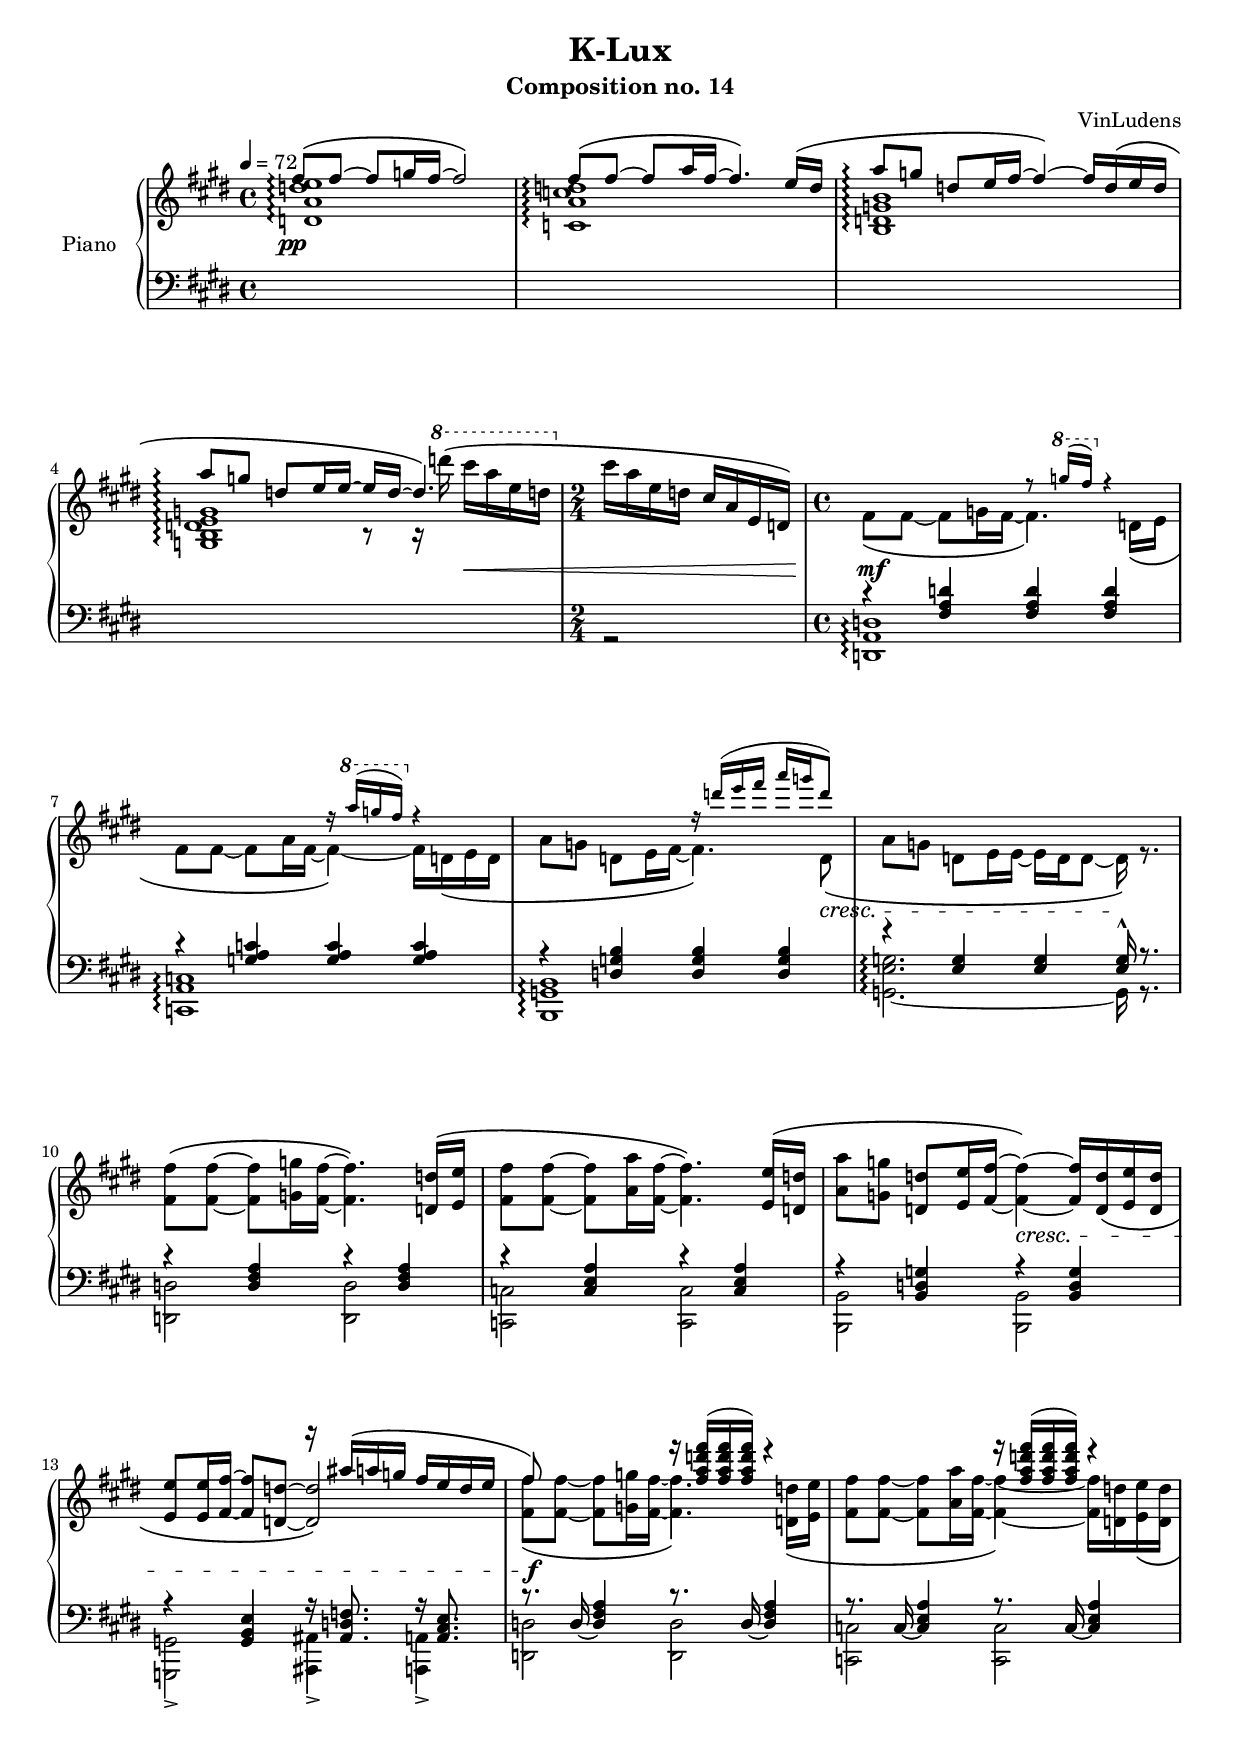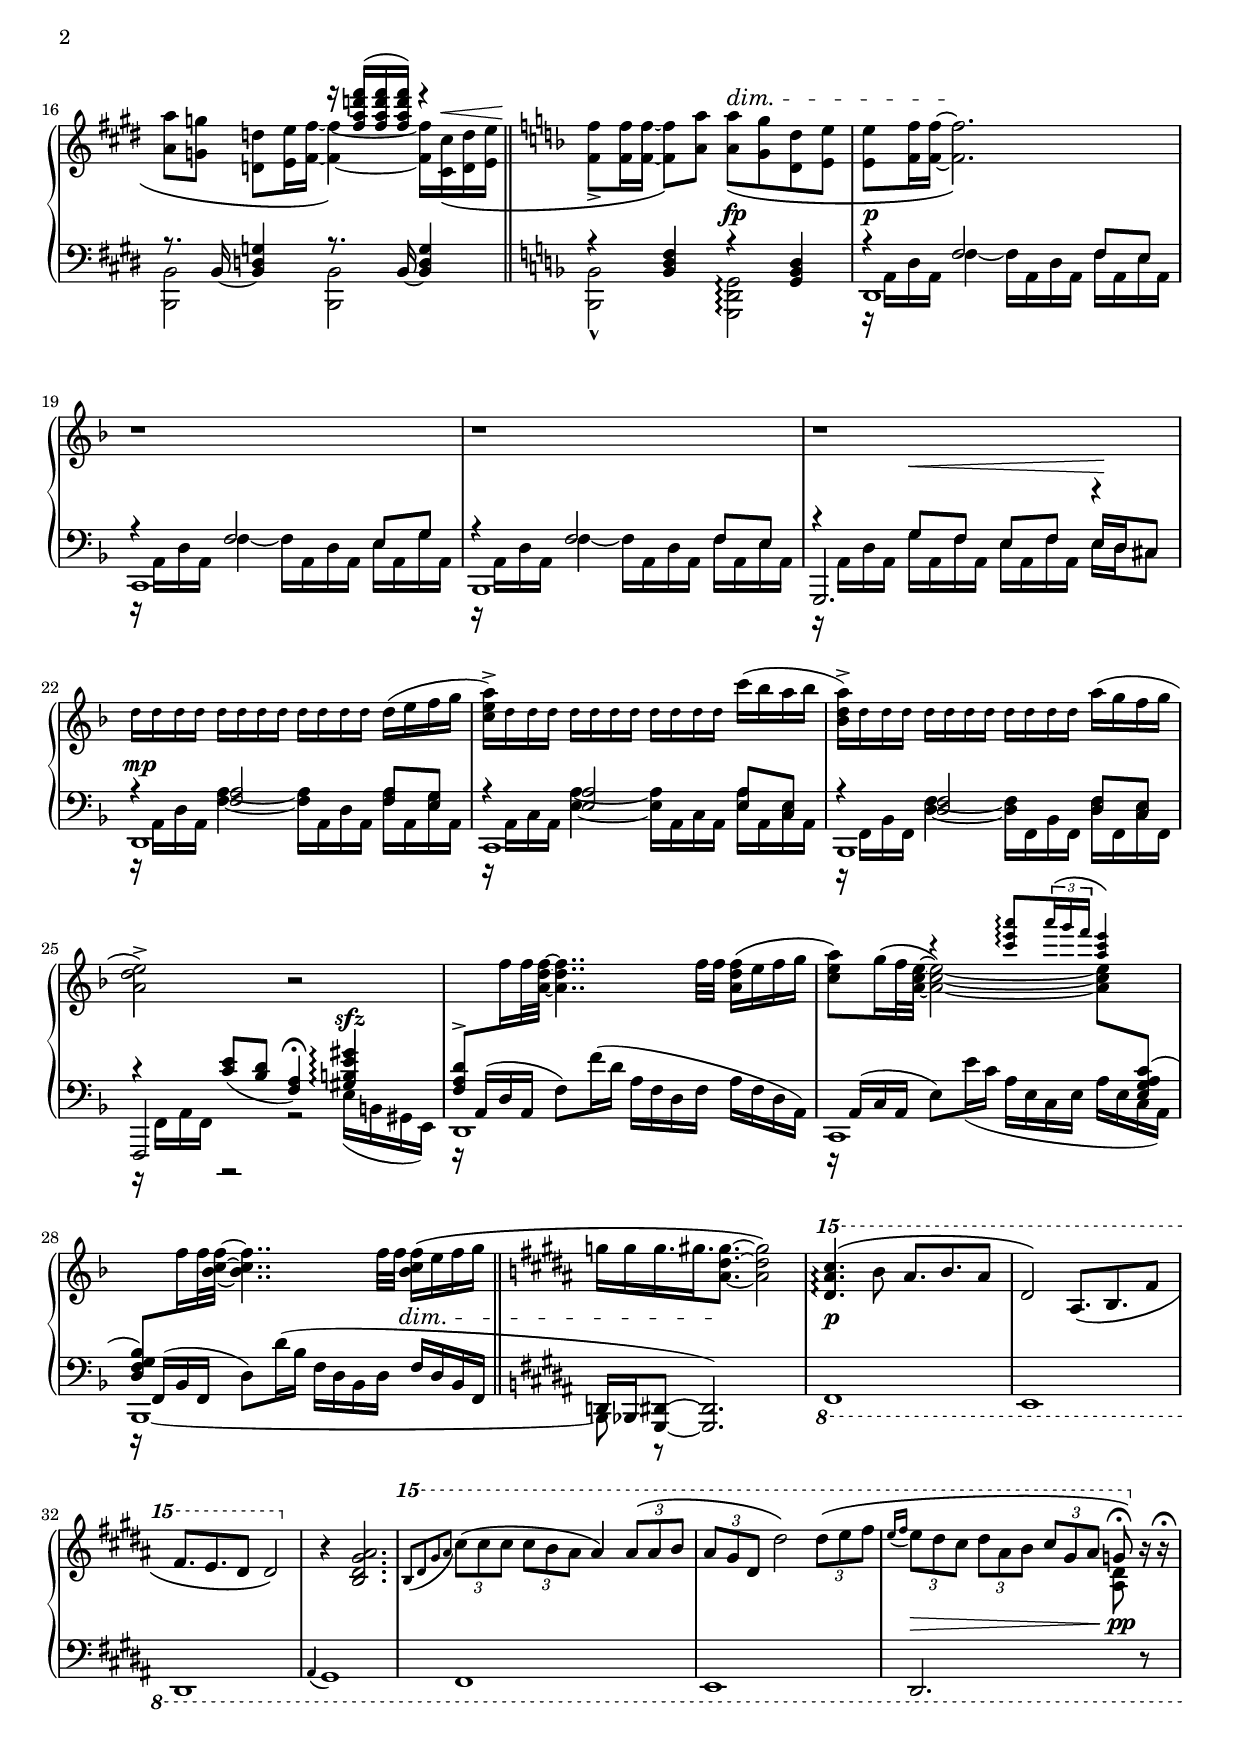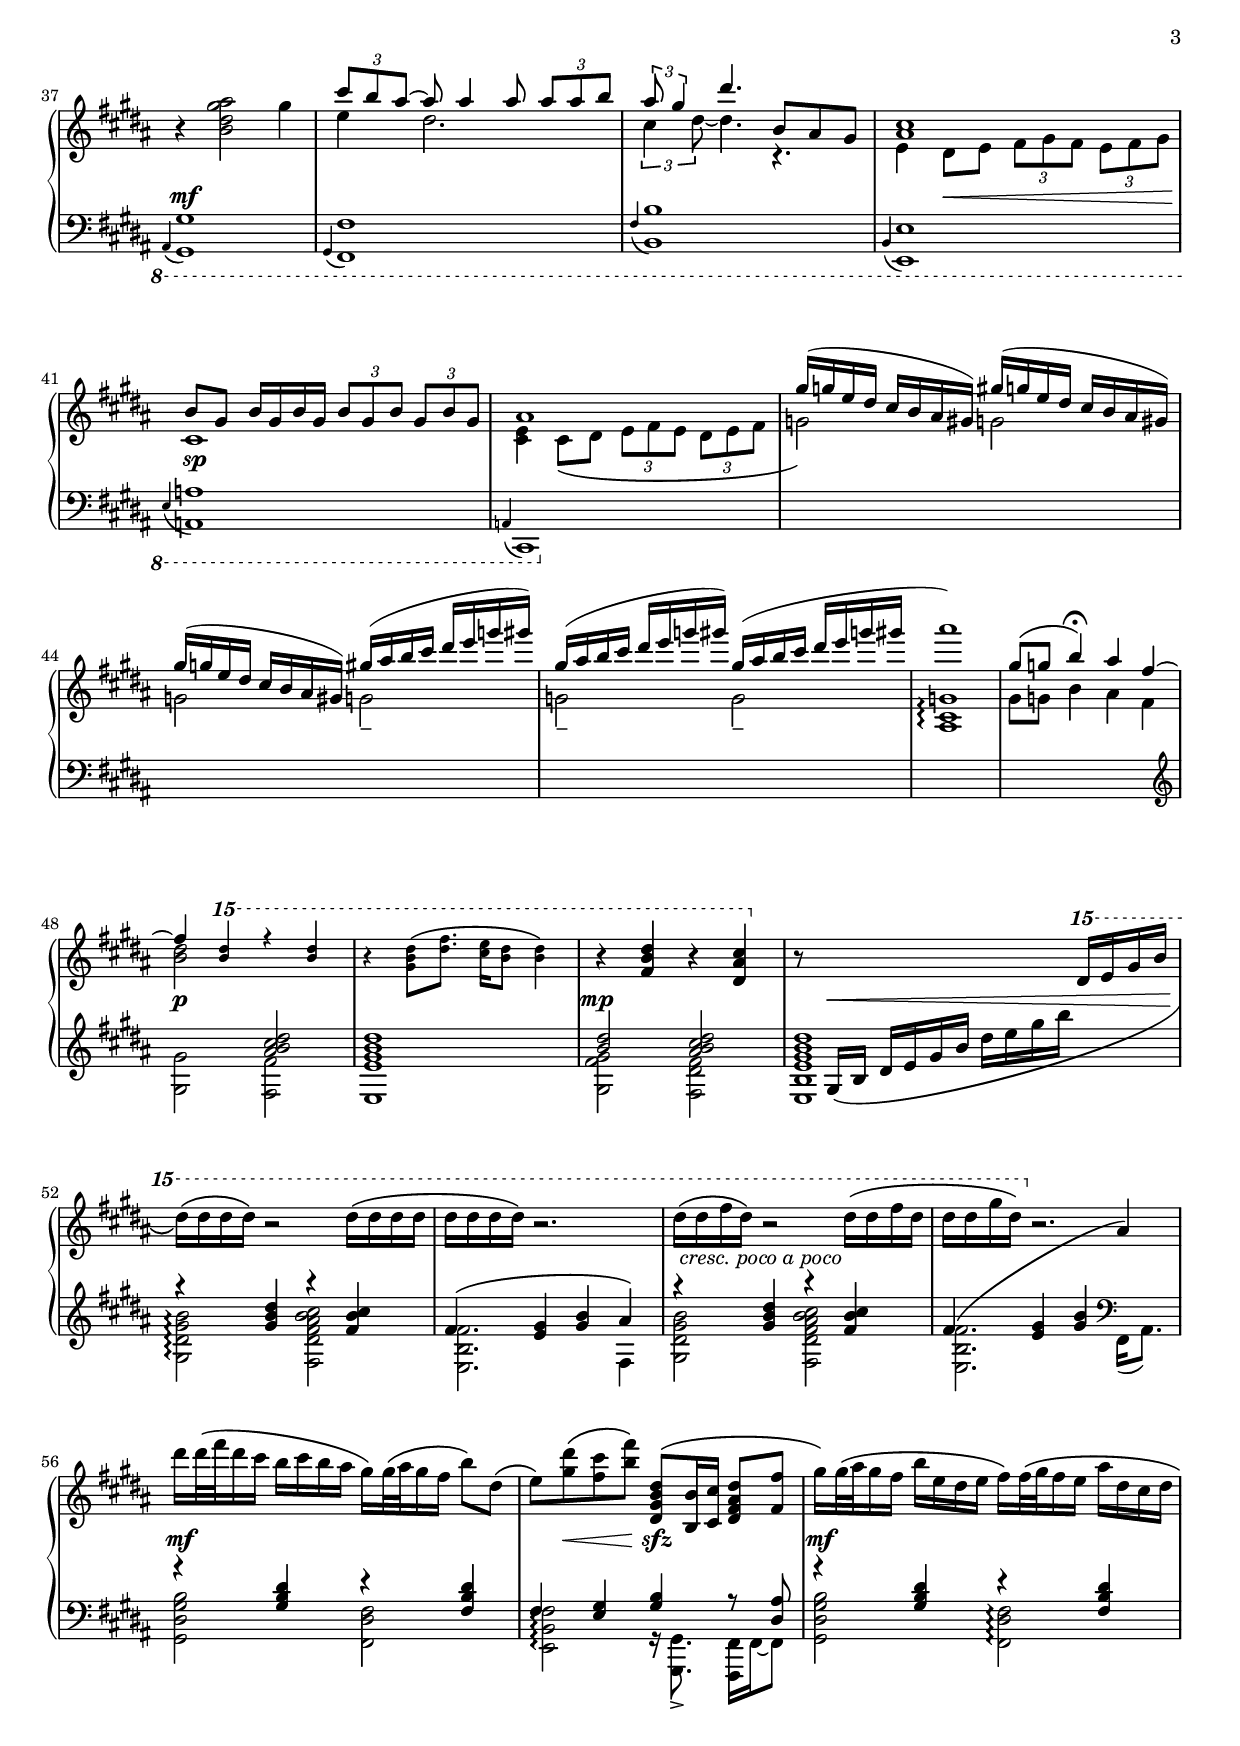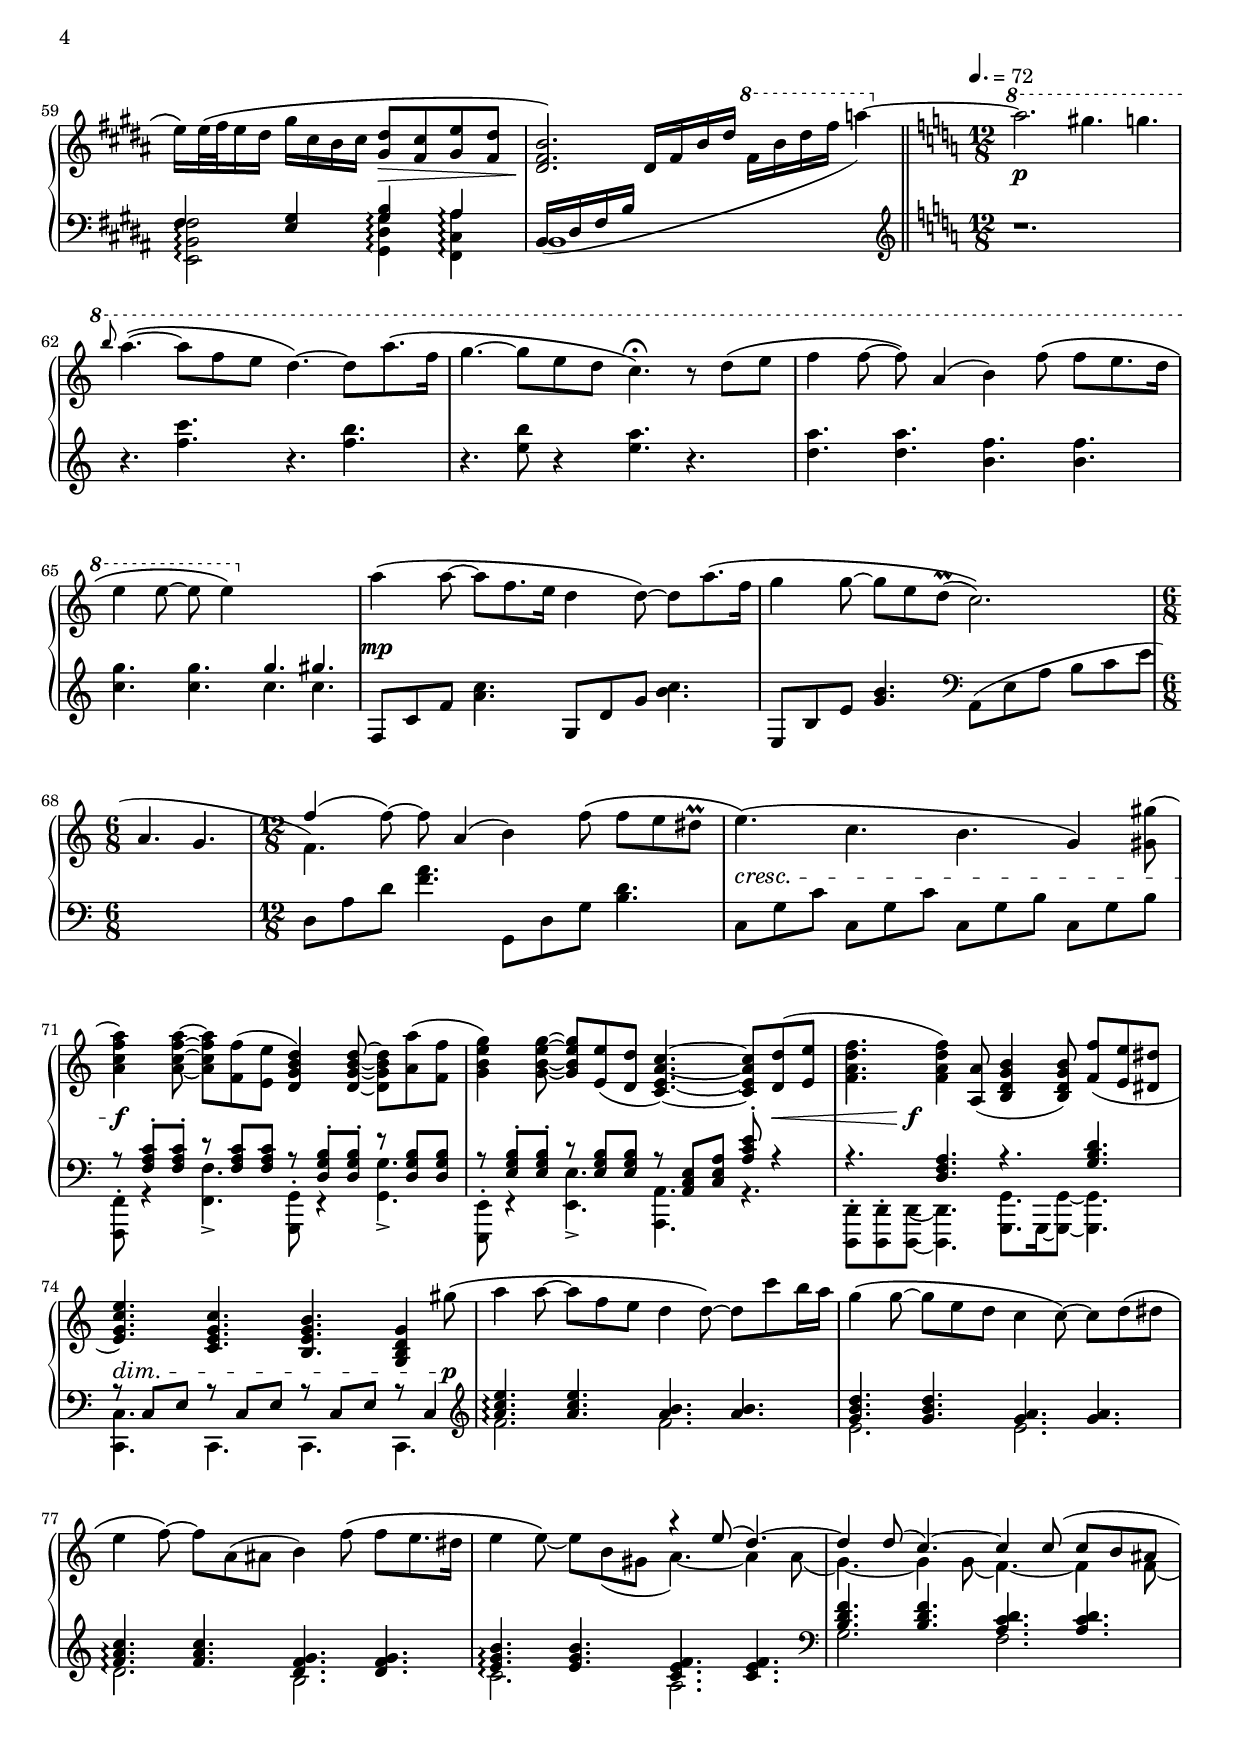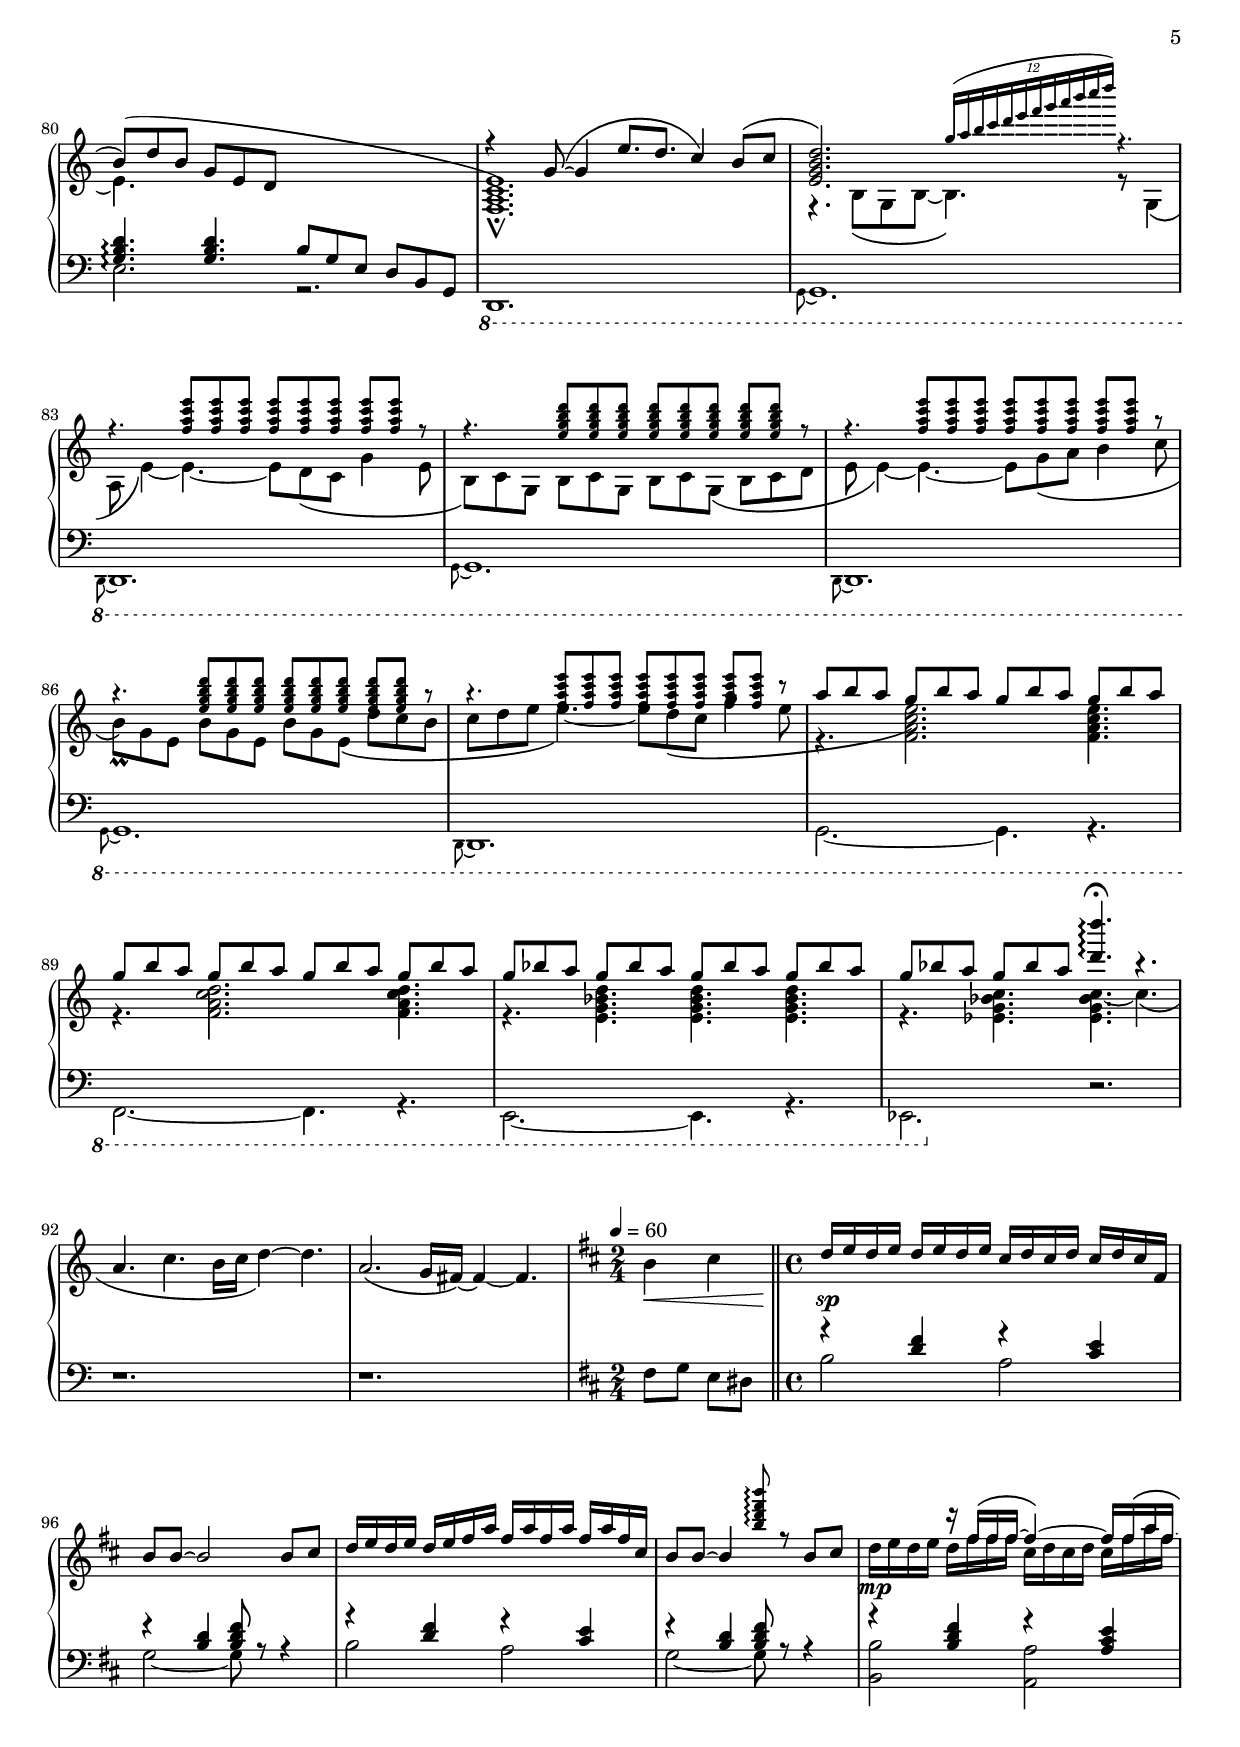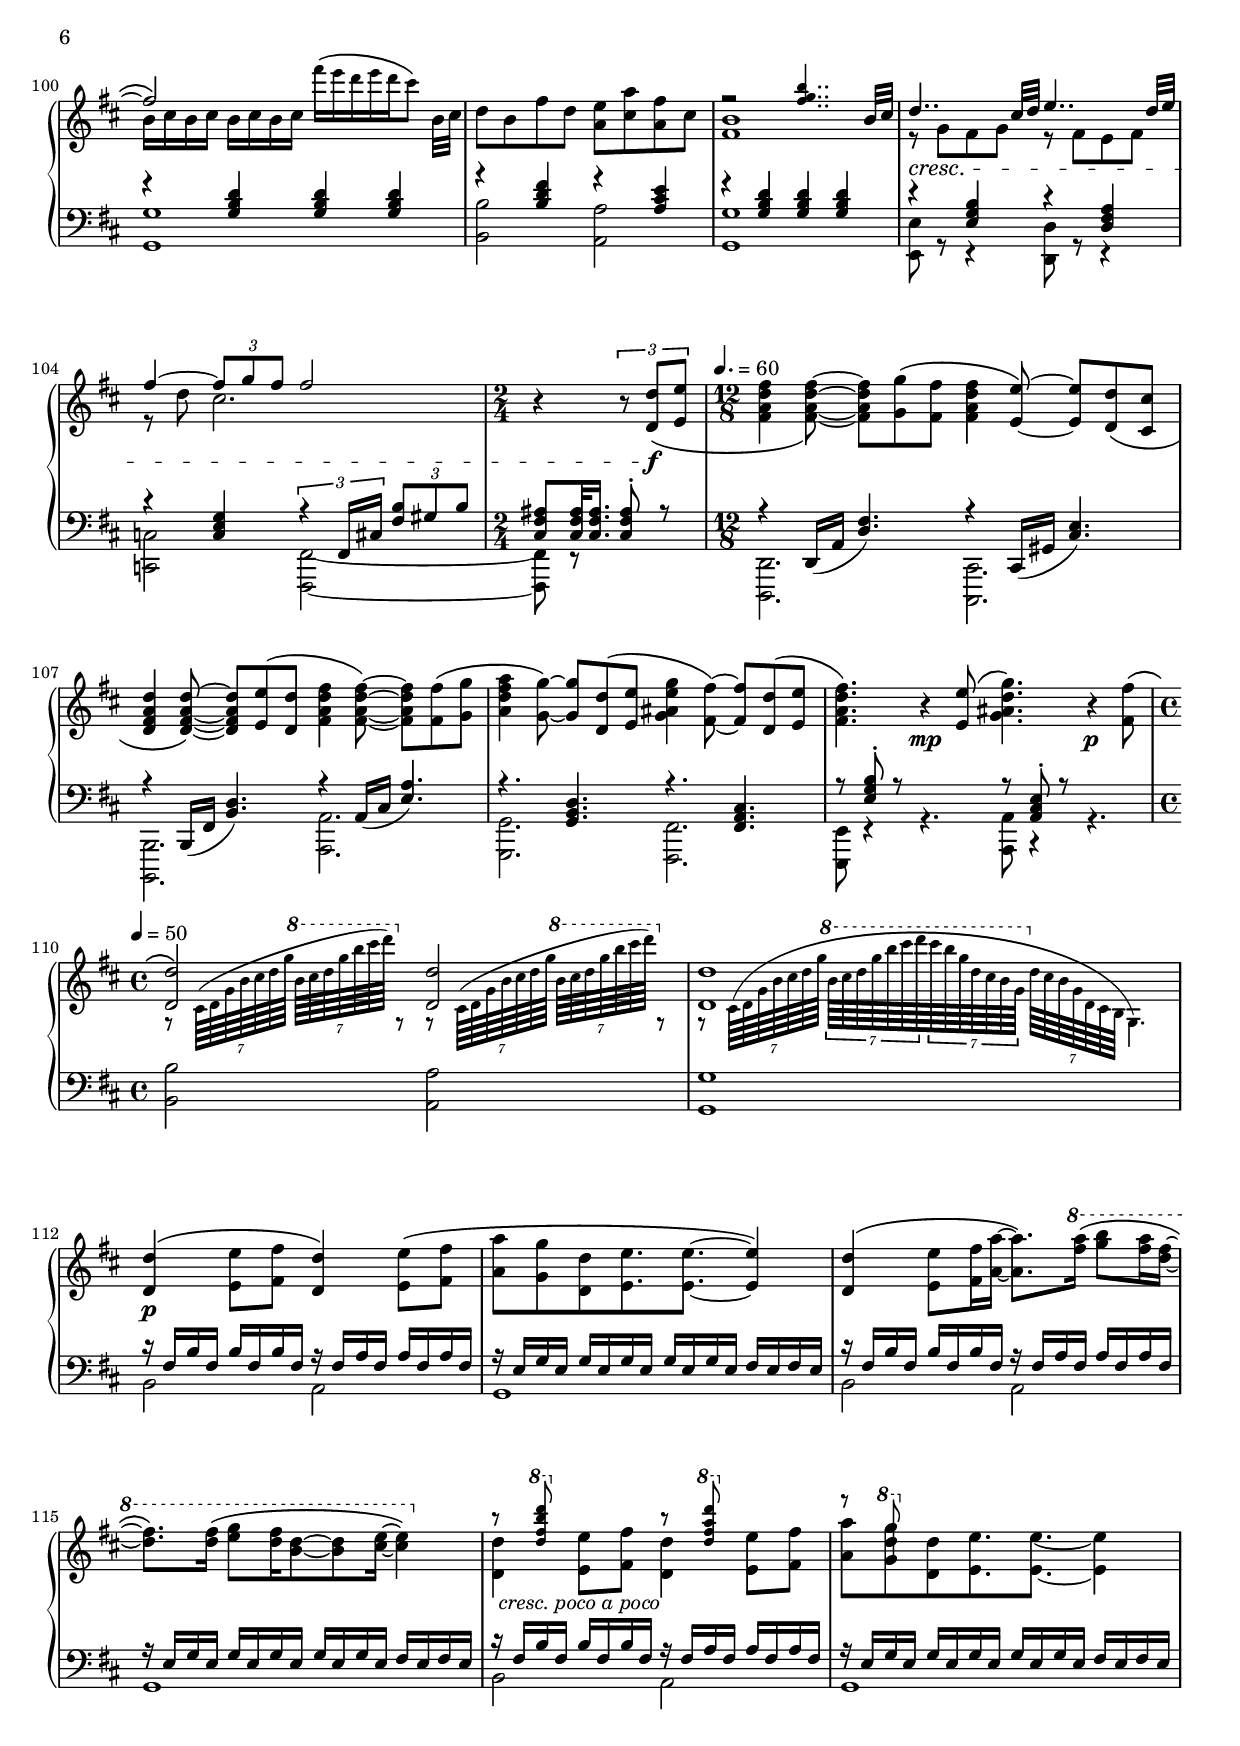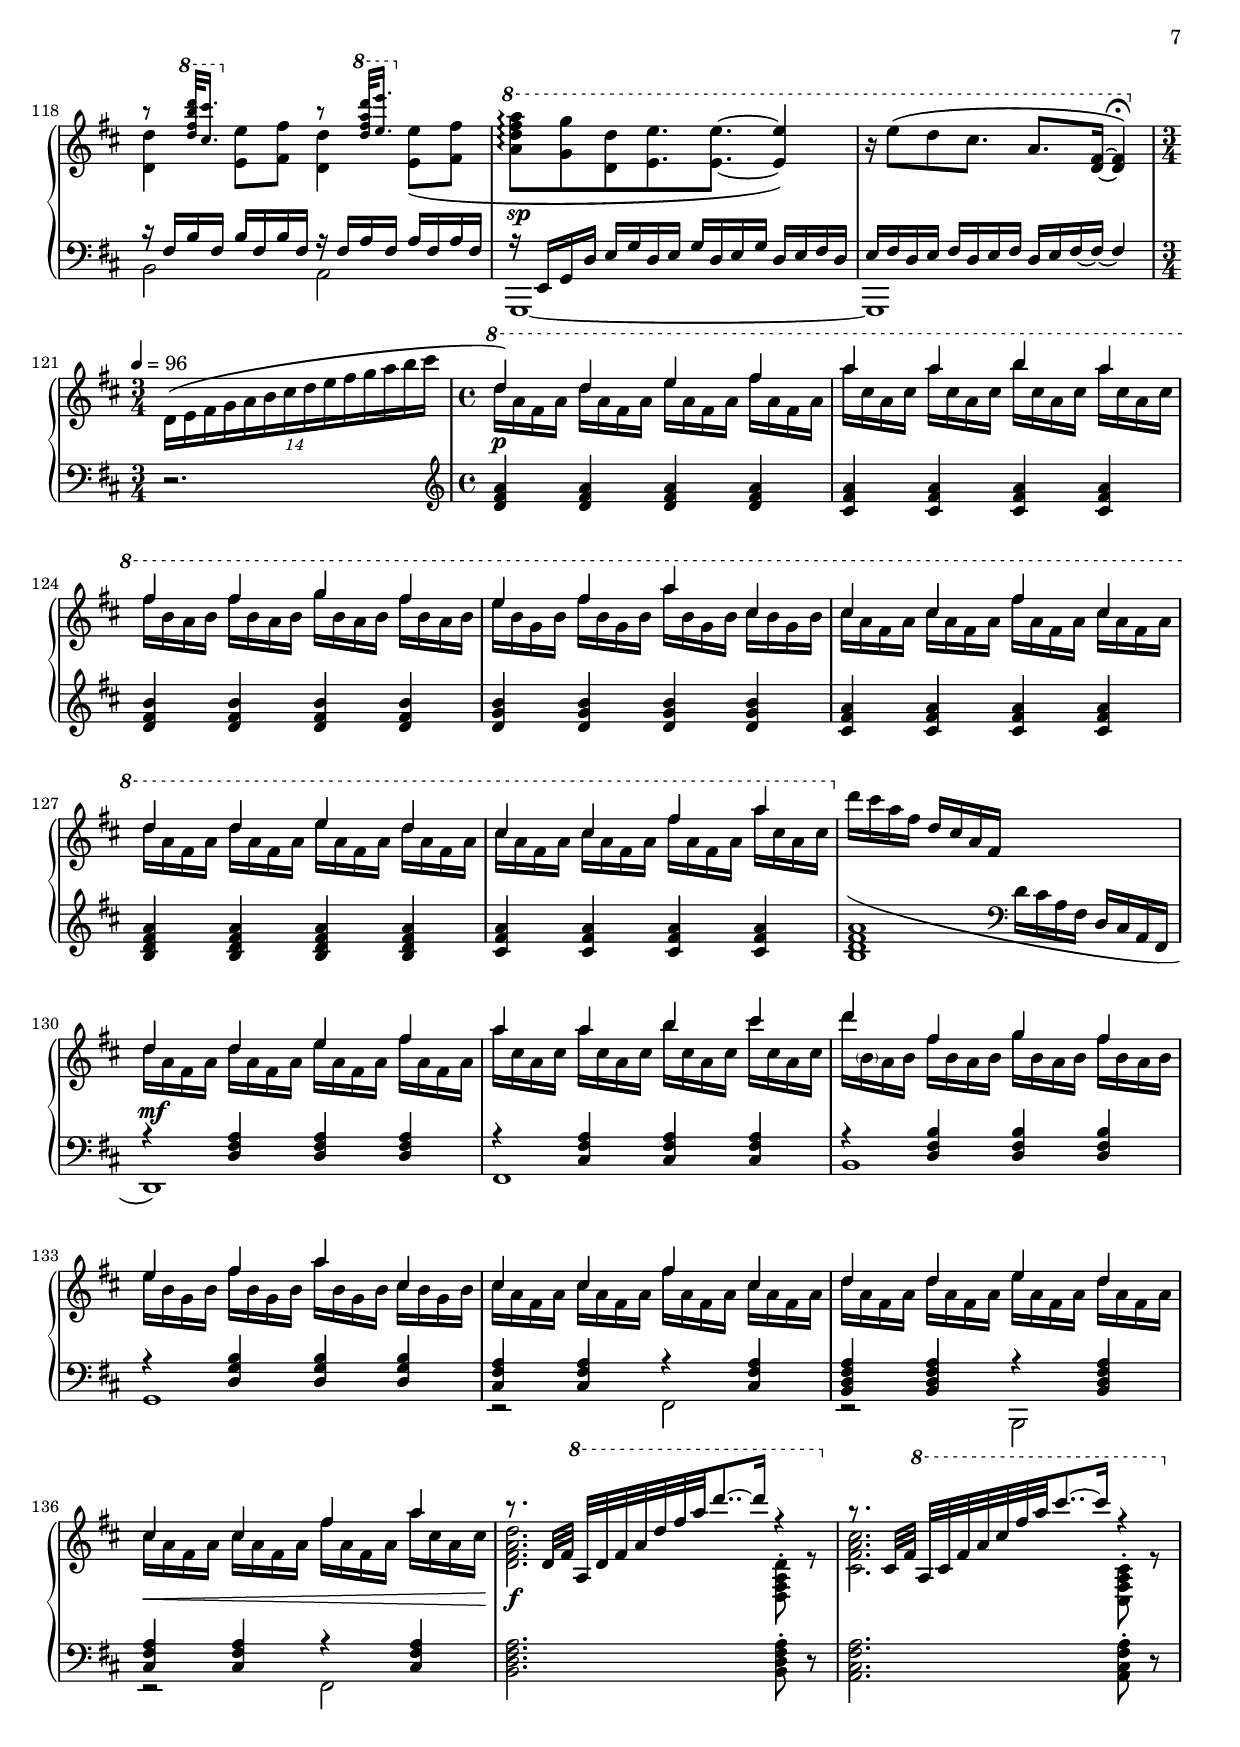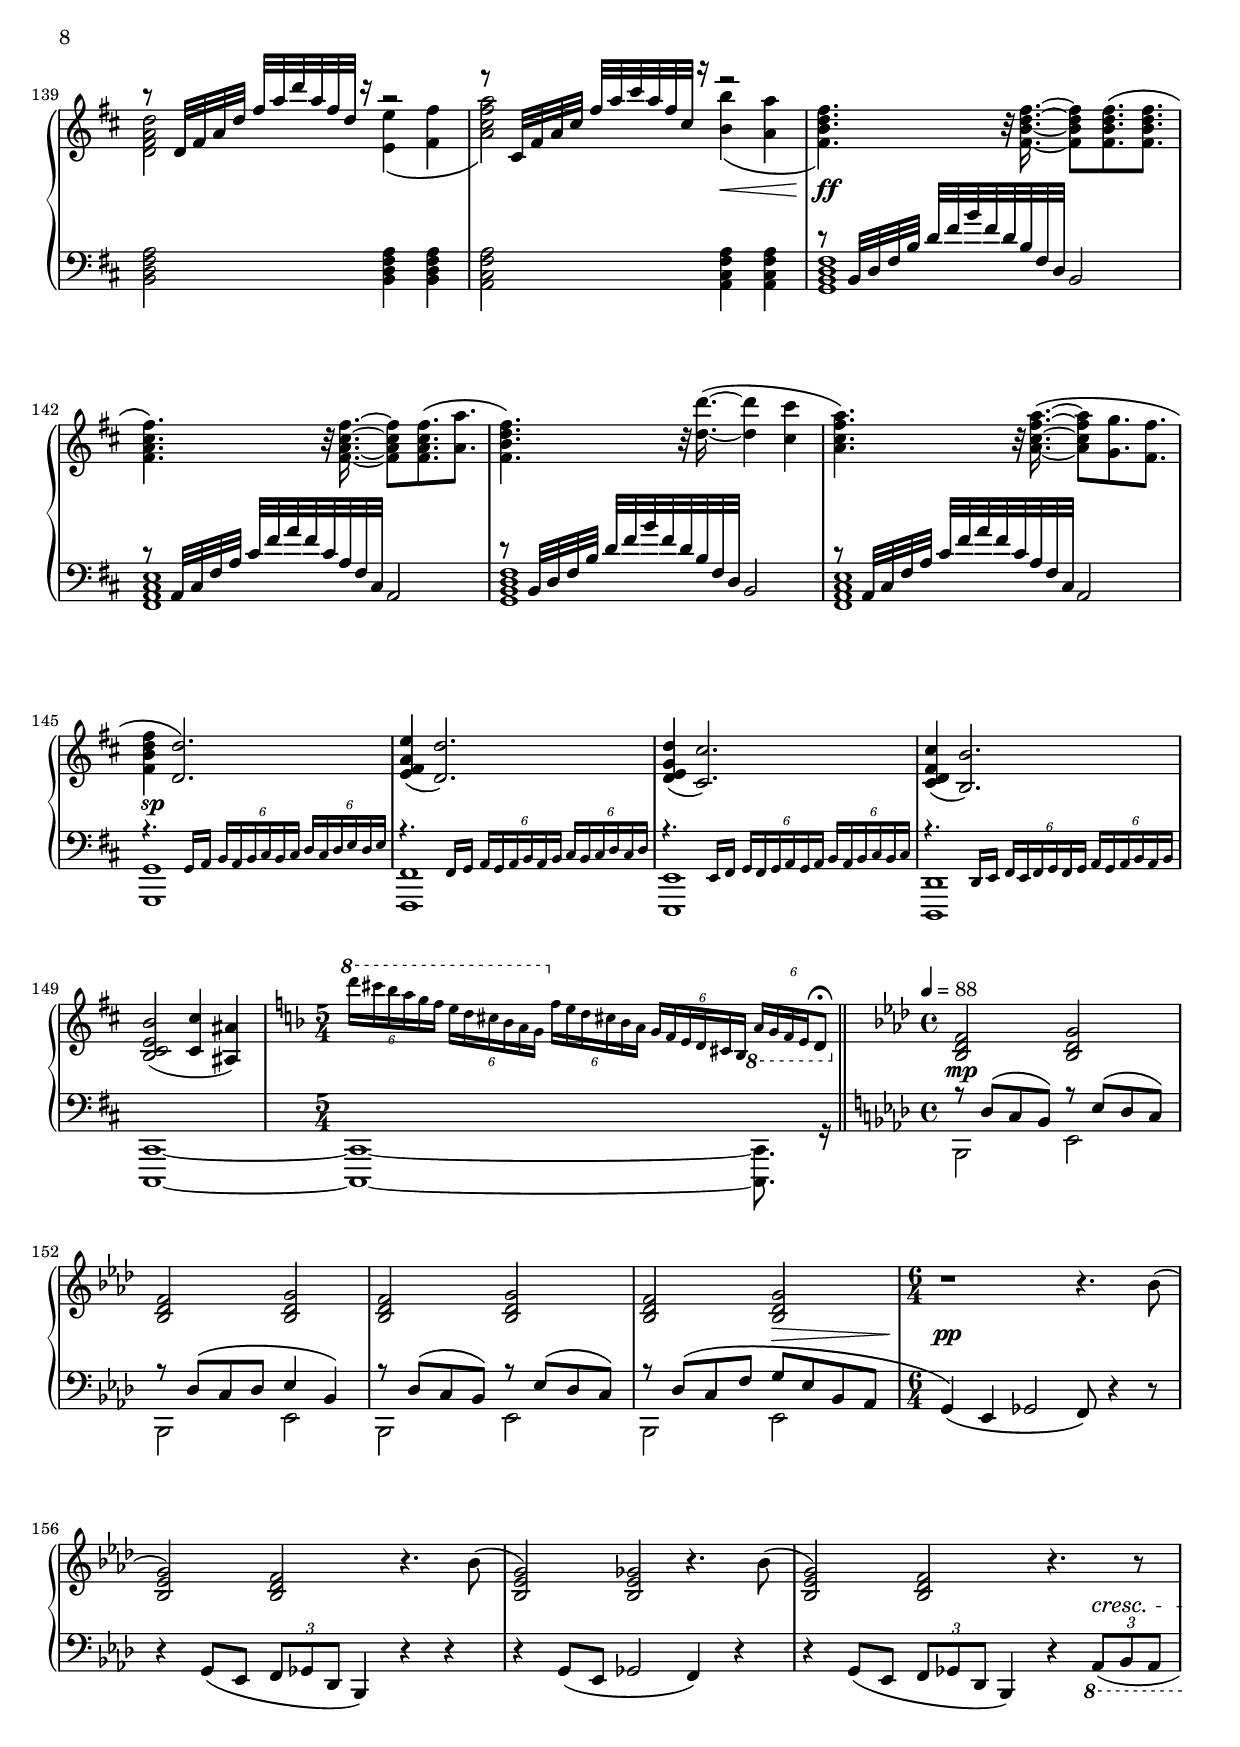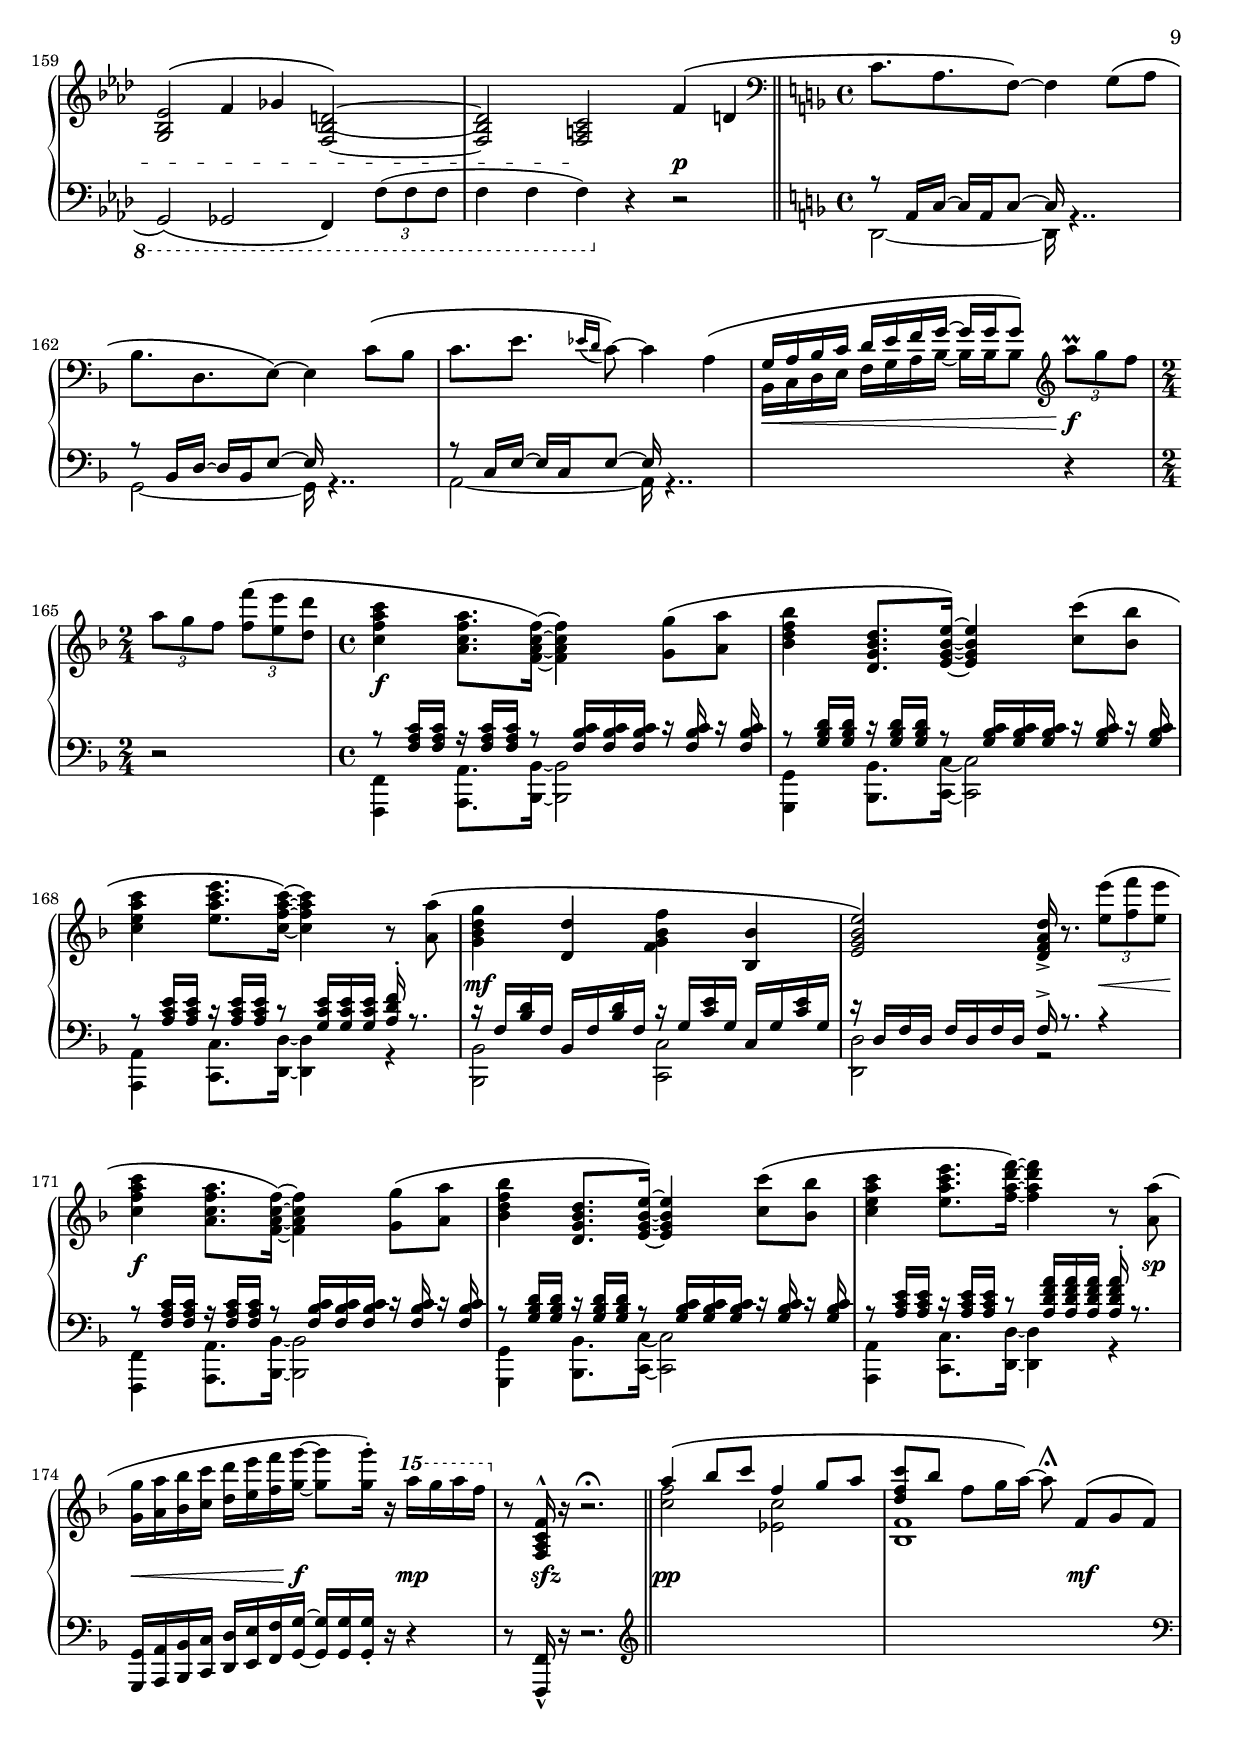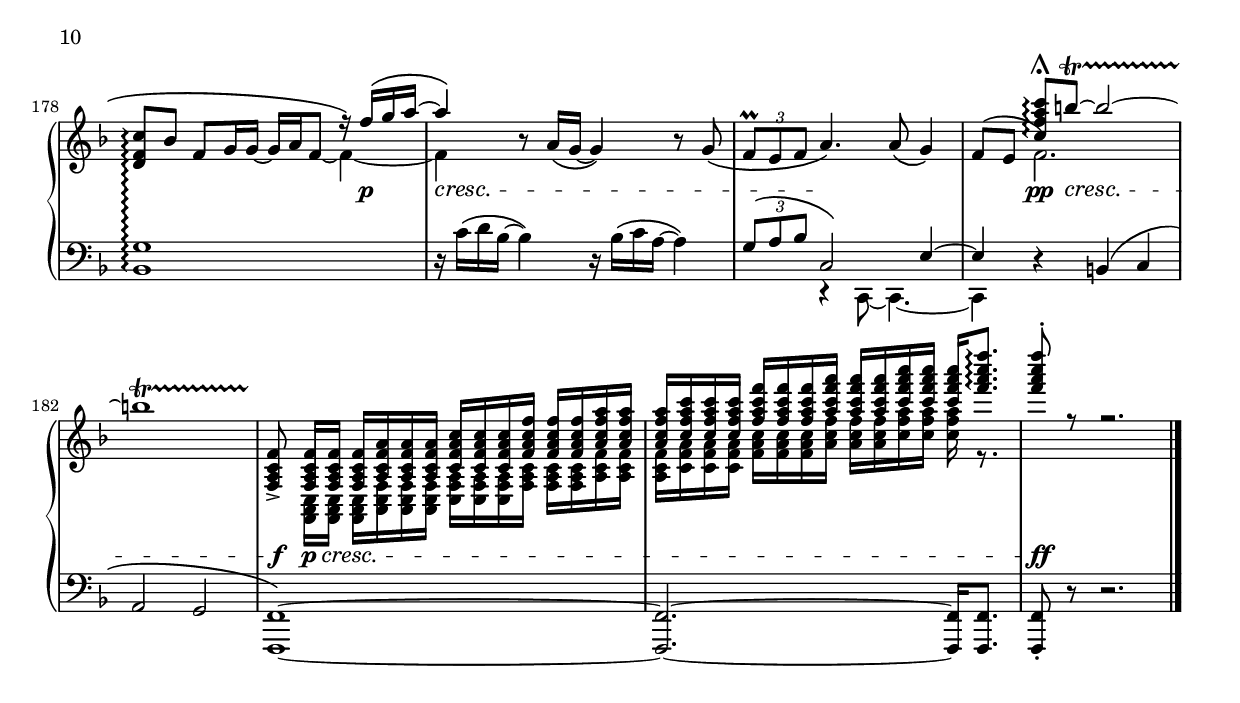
\version "2.20.0"

\header {
  title = "K-Lux"
  subtitle = "Composition no. 14"
  %instrument = "Piano"
  composer = "VinLudens"
  %arranger = "Arr. by VinLudens"
}

#(set-global-staff-size 18)
%showLastLength = R1 * 10

\paper {
  #(set-paper-size "a4")
}

\include "global.ly"
\version "2.20.0"
\include "global.ly"

ignore = \override NoteColumn.ignore-collision = ##t

right = \absolute {
  \tempo 4 = 72
  \global
  \voiceOne
  \set PianoStaff.connectArpeggios = ##t
  fis''8\(\arpeggio  fis''8 ~ fis''8 g''16 fis''16 ~ fis''2\) |
  fis''8\(\arpeggio  fis''8 ~ fis''8 a''16 fis'' ~ fis''4.\) e''16\( d'' |
  a''8\arpeggio  g'' d'' e''16 fis'' ~ fis''4\) ~ fis''16 d''\( e'' d'' |
  << { \voiceOne
      a''8\arpeggio  g'' d'' e''16 e'' ~ e''16 d''16 ~ d''4.\) |
    }
    \new Voice { \oneVoice
      s2 r8 r16 \ottava 1 d''''16\( cis'''' a''' e''' d''' | \ottava 0
      \time 2/4 cis''' a'' e'' d'' cis'' a' e' d'\) |
    }
  >> \oneVoice
  \time 4/4
  \set PianoStaff.connectArpeggios = ##f

  << { \voiceTwo
      fis'8\( fis'8 ~ fis'8 g'16 fis' ~ fis'4.\) d'16\( e'16 |
      fis'8 fis'8 ~ fis'8 a'16 fis' ~ fis'4\) ~ fis'16 d'\( e' d' |
      a'8 g' d' e'16 fis' ~ fis'4.\) d'8\( |
      a'8 g' d' e'16 e' ~ e' d' d'8 ~ d'16\) r8. |
      \oneVoice
      <fis' fis''>8\( q ~ q <g' g''>16 <fis' fis''> ~ q4.\) <d' d''>16\( <e' e''> |
      <fis' fis''>8 q ~ q <a' a''>16 <fis' fis''> ~ q4.\) <e' e''>16\( <d' d''> |
      <a' a''>8 <g' g''> <d' d''> <e' e''>16 <fis' fis''> ~ q4\) ~ q16 <d' d''>\( <e' e''> <d' d''> |
      <e' e''>8 <e' e''>16 <fis' fis''>16 ~ q8 <d' d''>8 ~ q2\) |
      \voiceTwo
      <fis' fis''>8\( q ~ q <g' g''>16 <fis' fis''> ~ q4.\) <d' d''>16\( <e' e''> |
      <fis' fis''>8 q ~ q <a' a''>16 <fis' fis''> ~ q4\) ~ q16 <d' d''> <e' e''>16\( <d' d''> |
      <a' a''>8 <g' g''> <d' d''> <e' e''>16 <fis' fis''> ~ q4\) ~ q16 <cis' cis''>^\<\( <d' d''> <e' e''> |
      \bar "||" \key d \minor
      <f' f''>8->\! q16 q ~ q8\) <a' a''>8 q^\dim\( <g' g''> <d' d''> <e' e''>
    }
    \new Voice { \voiceOne \tiny
      s2 r8 \ottava 1  g'''16( fis''') \ottava 0 r4 |
      s2 r16 \ottava 1 a'''( g''' fis''') \ottava 0 r4 |
      s2 r16 d'''( e''' fis''' a''' g''' d'''8) |
      s1 | \normalsize

      s1 |
      s1 |
      s1 |
      s2 r16 ais''\( a'' g'' fis'' e'' d'' e'' |

      fis''8\) s8 s4 r16 <fis'' a'' d''' fis'''>( q q) r4 |
      s2 r16 <fis'' a'' d''' fis'''>( q q) r4 |
      s2 r16 <fis'' a'' d''' fis'''>( q q) r4 |
      s1 |
    }
  >> \oneVoice


  <e' e''>8 <f' f''>16 q ~ q2.\!\) |
  r1 |
  r1 |
  r1 |

  \tiny d''16 d'' d'' d'' d'' d'' d'' d'' d'' d'' d'' d'' \normalsize d''( e'' f'' g'' |
  <c'' e'' a''>->) \tiny d'' d'' d'' d'' d'' d'' d'' d'' d'' d'' d'' \normalsize c'''( bes'' a'' bes'' |
  <bes' d'' a''>->) \tiny d'' d'' d'' d'' d'' d'' d'' d'' d'' d'' d'' \normalsize a''( g'' f'' g'' |
  <a' d'' e''>2->) r |

























  << { \oneVoice
      \change Staff = "left" <f a d'>8^> \change Staff = "right" f''16 f''32 <a' d'' f''> ~ q4.. f''32 f'' q16\( e'' f'' g'' |
      <c'' e'' a''>8\) g''16\( f''32 <a' c'' e''> ~ \voiceTwo q2\) ~ q8 \change Staff = "left" \voiceOne <e g a c'>8( |
      <d f g bes>8) \change Staff = "right" \oneVoice f''16 f''32 <bes' c'' f''> ~ q4.. f''32 f'' <bes' c'' f''>16\( e'' f'' g'' |
    }
    \new Voice { \voiceOne \tiny
      s1 |
      s4 r4 <c''' e''' a'''>8\arpeggio \tuplet 3/2 { a'''16\( g''' f''' } <a'' c''' e'''>4\) |
      s1 |
    }
  >> \oneVoice

  \key gis \minor
  \bar "||"

  g''16 g'' g''16. gis'' <ais' dis'' gis''>8. ~ q2\) |
  \ottava 2
  <dis''' ais''' cis''''>4.\(\arpeggio b'''8 ais'''8. b''' ais'''8 |
  dis'''2\) ais''8.\( b'' fis'''8 |
  fis'''8. e''' dis'''8 dis'''2\) | \ottava 0
  r4 <b dis' gis' ais'>2. | \ottava 2
  \appoggiatura { b''8 dis''' gis''' ais''' } \tuplet 3/2 4 { cis''''8\( cis'''' cis'''' cis''''8 b''' ais''' } ais'''4\) \tuplet 3/2 { ais'''8\( ais''' b''' } |
  \tuplet 3/2 { ais''' gis''' dis''' } dis''''2\) \tuplet 3/2 { dis''''8\( e'''' fis'''' } |
  \appoggiatura { e''''16 fis'''' } \tuplet 3/2 4 { e''''8 dis'''' cis'''' dis'''' ais''' b''' cis'''' gis''' ais''' } g'''8\)\fermata \ottava 0 r16 r16\fermata |

  << { \oneVoice
      r4 <b' dis'' gis'' ais''>2 gis''4 | \voiceOne
      \tuplet 3/2 { cis'''8 b'' ais'' } ~ ais''8 ais''4 ais''8 \tuplet 3/2 { ais''8 ais'' b'' } |
      \tuplet 3/2 { ais'' gis''4 } dis'''4. b'8 ais' gis' |
      <ais' cis''>1 |
      b'8 gis' b'16 gis' b' gis' \tuplet 3/2 4 { b'8 gis' b' gis' b' gis' } |

      ais'1 |
    }
    \new Voice { \voiceTwo
      s1 |
      e''4 dis''2. |
      \tuplet 3/2 { cis''4 dis''8 } ~ dis''4. r4. |
      e'4 dis'8 e' \tuplet 3/2 4 { fis'8 gis' fis' e' fis' gis' } |
      cis'1 |
      <cis' e'>4 s2. |
    }
  >> \voiceOne

  gis''16( g'' e'' dis'' cis'' b' ais' gis') gis''16( g'' e'' dis'' cis'' b' ais' gis') |
  gis''16( g'' e'' dis'' cis'' b' ais' gis') gis''16( ais'' b'' cis''' dis''' e''' g''' gis''') |
  gis''16( ais'' b'' cis''' dis''' e''' g''' gis''') gis''16( ais'' b'' cis''' dis''' e''' g''' gis''' |
  ais'''1) |
  gis''8\( g'' b''4\)\fermata ais'' fis'' ~ |


  fis''4 \ottava 2 \tiny <b''' dis''''> r4 <b''' dis''''> | \oneVoice
  r4 <gis''' b''' dis''''>8\( <dis'''' fis''''>8. <cis'''' e''''>16 <b''' dis''''>8 <b''' dis''''>4\) |\normalsize
  r4 <fis''' b''' dis''''> r <dis''' ais''' cis''''> | \ottava 0
  %r1 |
  r8 \change Staff = "left" gis16_\( b dis' e' gis' b' dis'' e'' gis'' b'' \change Staff = "right" \ottava 2 dis''' e''' gis''' b''' |
  dis''''16\)\( dis'''' dis'''' dis''''\) r2 dis''''16\( dis'''' dis'''' dis'''' |
  dis'''' dis'''' dis'''' dis''''\) r2. |
  dis''''16\( dis'''' fis'''' dis''''\) r2 dis''''16\( dis'''' fis'''' dis'''' |
  dis'''' dis'''' gis'''' dis''''\) \ottava 0 r2. |

  dis'''16 dis'''32\( fis''' dis'''16 cis''' b'' cis''' b'' ais'' gis''\) gis''32\( ais'' gis''16 fis'' b''8\) dis''\( |
  e''8\) <gis'' dis'''>\( <fis'' cis'''> <b'' fis'''>\) <dis' gis' b' dis''>8\( <b b'>16 <cis' cis''> <dis' fis' ais' dis''>8 <fis' fis''> |
  gis''16\) gis''32\( ais'' gis''16 fis'' b'' e'' dis'' e'' fis''\) fis''32\( gis'' fis''16 e'' ais'' dis'' cis'' dis'' |
  e''16\) e''32\( fis'' e''16 dis'' gis'' cis'' b' cis'' <gis' dis''>8 <fis' cis''> <gis' e''> <fis' dis''> |
  <dis' fis' b'>2.\) a'''4 ~ |




















  \bar "||" \key a \minor \time 12/8 \tempo 4. = 72

  \ottava 1
  a'''2. gis'''4. g''' |
  \grace { b'''8 } a'''4.\( ~ a'''8 f'''8 e''' d'''4.\) ~ d'''8 a'''8.\( f'''16 |
  g'''4. ~ g'''8 e''' d'''  c'''4.\)\fermata r8 d'''\( e''' |
  f'''4 f'''8 ~ f'''8\) a''4( b''4) f'''8\( f''' e'''8. d'''16 |
  e'''4 e'''8 ~ e'''8 e'''4\) \change Staff = "left" \voiceOne g''4. gis'' | \change Staff = "right" \oneVoice \ottava 0

  a''4\( a''8 ~ a''8 f''8. e''16 d''4 d''8\) ~ d'' a''8.\( f''16 |
  g''4 g''8 ~ g''8 e'' d''\prall( c''2.)\) |
  \time 6/8 s2. | \time 12/8

  \voiceOne f''4\( \oneVoice f''8\) ~ f'' a'4( b'4) f''8\( f'' e'' dis''\prall |




  e''4.\)\( c'' b' g'4\) <gis' gis''>8( |


  <a' c'' f'' a''>4) q8 ~ q <f' f''>( <e' e''> <d' g' b' d''>4) q8 ~ q8 <a' a''>( <f' f''> |
  <g' b' e'' g''>4) q8 ~ q8 <e' e''>( <d' d''> <c' e' a' c''>4.) ~ q8 <d' d''>( <e' e''> |
  <f' a' d'' f''>4. q4) <a a'>8( <b d' g' b'>4 q8) <f' f''>( <e' e''> <dis' dis''> |
  <e' g' c'' e''>4.) <c' e' g' c''> <b e' g' b'> <g b d' g'>4 gis''8\( |

  a''4 a''8 ~ a''8 f'' e'' d''4 d''8\) ~ d''8 c''' b''16 a'' |
  g''4\( g''8 ~ g''8 e'' d'' c''4 c''8\) ~ c''8 d''\( dis'' |
  e''4 f''8\) ~ f''8 a'( ais' b'4) f''8\( f''8 e''8. dis''16 |
  << { \voiceTwo
      e''4 e''8\) ~ e''8 b'( gis' a'4.) ~ a'4 a'8( |
      g'4.) ~ g'4 g'8( f'4.) ~ f'4 f'8( |
      e'4.) s4. s2. | %\clef "bass"
      <f a c' e'>1.\shortfermata |
    }
      \new Voice { \voiceOne
      s2. r4 e''8( d''4.) ~ |
      d''4 d''8( c''4.) ~ c''4 c''8( c'' b' ais' |
      b'8)( d'' b' g' e' d' \change Staff = "left" b g e d b, g, |
      \ottava -1 \hideNotes \ignore { d,,) } \unHideNotes
    }
  >> \oneVoice








  \voiceTwo
  r4. b8\( g b ~ b4.\) r8 g4\( |
  a8 e'4\) ~ e'4. ~ e'8 d'\( c' g'4 e'8 |
  b8\) c' g b8 c' g b8 c' g\( b c' d' |
  e'8 e'4\) ~ e'4. ~ e'8 g'\( a' b'4 c''8 |
  b'8\prall\) g' e' b'8 g' e' b'8 g' e'\( d''8 c'' b' |
  c''8 d'' e'' e''4.\) ~ e''8 d''\( c'' g''4 e''8 | \voiceOne
  a''8 b'' a'' g''\) b'' a'' g'' b'' a'' g'' b'' a'' |
  g'' b'' a'' g'' b'' a'' g'' b'' a'' g'' b'' a'' |
  g'' bes'' a'' g'' bes'' a'' g'' bes'' a'' g'' bes'' a'' |
  g'' bes'' a'' g'' bes'' a'' <d''' d''''>4.\arpeggio\fermata r |
  s1. |
  s1. |
  s2 |















  \bar "||" \time 4/4

  d''16 e'' d'' e'' d'' e'' d'' e'' cis'' d'' cis'' d'' cis'' d'' cis'' fis'
  b'8 b' ~ b'2 b'8 cis'' |
  d''16 e'' d'' e'' d'' e'' fis'' a'' fis'' a'' fis'' a'' fis'' a'' fis'' cis'' |
  b'8 b' ~ b'4 \tiny <b'' d''' fis''' b'''>8\arpeggio \normalsize r8 b'8 cis'' |
  << { \voiceOne
      s4 r16 fis''\( fis'' fis'' ~ fis''4\) ~ fis''16 fis''\( a'' fis'' ~ |
      fis''2\) s2 |
      s1 |
      r2 \tiny <fis'' g'' b''>4.. \normalsize b'32 cis'' |
      d''4.. cis''32 d'' e''4.. d''32 e'' |
      fis''4 ~ \tuplet 3/2 { fis''8 g''8 fis'' } fis''2 |
    }
    \new Voice { \voiceTwo
      d''16 e'' d'' e'' d'' fis'' fis'' fis'' cis'' d'' cis'' d'' cis'' fis'' a'' fis'' |
      b' cis'' b' cis'' b' cis'' b' cis'' \tiny fis'''[^\( e''' d''' e''' d''' cis'''8]\) \normalsize b'32 cis'' |
      d''8 b' fis'' d'' <a' e''> <cis'' a''> <a' fis''> cis'' |
      <fis' b'>1 |
      r8 g' fis' g' r fis' e' fis' |
      r8 d'' cis''2. |
    }
  >> \oneVoice

  \time 2/4
  r4 \tuplet 3/2 { r8 <d' d''>_\( <e' e''> } | \time 12/8 \tempo 4. = 60
  <fis' a' d'' fis''>4 q8\) ~ q8 <g' g''>\( <fis' fis''> <fis' a' d'' fis''>4 <e' e''>8\) ~ q <d' d''>\( <cis' cis''> |
  <d' fis' a' d''>4 q8\) ~ q <e' e''>\( <d' d''> <fis' a' d'' fis''>4 q8\) ~ q <fis' fis''>\( <g' g''> |
  <a' d'' fis'' a''>4 <g' g''>8\) ~ q <d' d''>\( <e' e''> <g' ais' e'' g''>4 <fis' fis''>8\) ~ q <d' d''>\( <e' e''> |
  <fis' a' d'' fis''>4.\) r4 <e' e''>8\( <g' ais' d'' g''>4.\) r4 <fis' fis''>8\( |
























  \time 4/4
  << { \voiceOne
      <d' d''>2\) q |
      q1 |
    }
    \new Voice { \voiceTwo \tiny
      r8 \tuplet 7/8 8 { cis'64^( d' g' b' cis'' d'' g'' \ottava 1 b'' cis''' d''' g''' b''' cis'''' d'''') } \ottava 0 r8 r8 \tuplet 7/8 8 { cis'64^( d' g' b' cis'' d'' g'' \ottava 1 b'' cis''' d''' g''' b''' cis'''' d'''') } \ottava 0 r8 |
      r8 \tuplet 7/8 8 { cis'64^( d' g' b' cis'' d'' g'' \ottava 1 b'' cis''' d''' g''' b''' cis'''' d'''' cis'''' b''' g''' d''' cis''' b'' g'' \ottava 0 d'' cis'' b' g' d' cis' b } g4.) |
    }
  >> \oneVoice

  <d' d''>4\( <e' e''>8 <fis' fis''> <d' d''>4\) <e' e''>8\( <fis' fis''> |
  <a' a''>8 <g' g''> <d' d''> <e' e''>8. <e' e''>8. ~ q4\) |
  <d' d''>4\( <e' e''>8 <fis' fis''>16 <a' a''> ~ q8.\) \ottava 1 <fis''' a'''>16\( <g''' b'''>8 <fis''' a'''>16 <d''' fis'''>16 ~ |
  <d''' fis'''>8.\) q16\( <e''' g'''>8 <d''' fis'''>16 <b'' d'''>8 ~ q8 <cis''' e'''>16 ~ q4\) | \ottava 0
  << { \voiceTwo
      <d' d''>4 <e' e''>8 <fis' fis''> <d' d''>4 <e' e''>8 <fis' fis''> |
      <a' a''>8 <g'' d''' g'''> <d' d''> <e' e''>8. <e' e''>8. ~ q4 |
      <d' d''>4 <e' e''>8 <fis' fis''> <d' d''>4 <e' e''>8\( <fis' fis''> |\oneVoice \ottava 1
      <a'' d''' fis''' a'''>8\arpeggio <g'' g'''> <d'' d'''> <e'' e'''>8. <e'' e'''>8. ~ q4\) |
      r16 e'''8\( d''' cis'''8. a'' <d'' fis''>16 ~ q4\)\fermata | \ottava 0
    }
    \new Voice { \voiceOne \tiny
      r8 \ottava 1 <d''' fis''' b''' d''''> \ottava 0 s4 r8 \ottava 1 <d''' fis''' a''' d''''> \ottava 0 s4 |
      r8 \ottava 1 <g'' d''' g'''> \ottava 0 s2. |
      r8 \ottava 1 <d''' fis''' b''' d''''>32 <cis''' cis''''>16. \ottava 0 s4 r8 \ottava 1 <d''' fis''' a''' d''''>32 <e''' e''''>16. \ottava 0 s4 |
      s1| s1|
    }
  >> \oneVoice






  \tempo 4=96
  \time 3/4 \tuplet 14/12 { d'16\( e' fis' g' a' b' cis'' d'' e'' fis'' g'' a'' b'' cis''' } | \time 4/4
  << { \voiceOne \ottava 1
      d'''4\) d''' e''' fis''' |
      a''' a''' b''' a''' |
      fis'''4 fis''' g''' fis''' |
      e''' fis''' a''' cis''' |
      cis'''4 cis''' fis''' cis''' |
      d''' d''' e''' d''' |
      cis'''4 cis''' fis''' a''' | \ottava 0
      s1 |

      d''4 d'' e'' fis'' |
      a'' a'' b'' cis''' |
      d'''4 fis'' g'' fis'' |
      e'' fis'' a'' cis'' |
      cis''4 cis'' fis'' cis'' |
      d'' d'' e'' d'' |
      cis''4 cis'' fis'' a'' |
    }
    \new Voice { \voiceTwo
      d'''16 a'' fis'' a'' d''' a'' fis'' a'' e''' a'' fis'' a'' fis''' a'' fis'' a'' |
      a''' cis''' a'' cis''' a''' cis''' a'' cis''' b''' cis''' a'' cis''' a''' cis''' a'' cis''' |
      fis''' b'' a'' b'' fis''' b'' a'' b'' g''' b'' a'' b'' fis''' b'' a'' b'' |
      e''' b'' g'' b'' fis''' b'' g'' b'' a''' b'' g'' b'' cis''' b'' g'' b'' |
      cis''' a'' fis'' a'' cis''' a'' fis'' a'' fis''' a'' fis'' a'' cis''' a'' fis'' a'' |
      d''' a'' fis'' a'' d''' a'' fis'' a'' e''' a'' fis'' a'' d''' a'' fis'' a'' |
      cis''' a'' fis'' a'' cis''' a'' fis'' a'' fis''' a'' fis'' a'' a''' cis''' a'' cis''' |
      s1 |

      d''16 a' fis' a' d'' a' fis' a' e'' a' fis' a' fis'' a' fis' a' |
      a'' cis'' a' cis'' a'' cis'' a' cis'' b'' cis'' a' cis'' cis''' cis'' a' cis'' |
      d'''16 \parenthesize b' a' b' fis'' b' a' b' g'' b' a' b' fis'' b' a' b' |
      e'' b' g' b' fis'' b' g' b' a'' b' g' b' cis'' b' g' b' |
      cis'' a' fis' a' cis'' a' fis' a' fis'' a' fis' a' cis'' a' fis' a' |
      d'' a' fis' a' d'' a' fis' a' e'' a' fis' a' d'' a' fis' a' |
      cis'' a' fis' a' cis'' a' fis' a' fis'' a' fis' a' a'' cis'' a' cis'' |
    }
  >> \oneVoice

  << { \voiceTwo
      <d' fis' a' d''>2. q8^. r |
      <cis' fis' a' cis''>2. q8^. r |
      <d' fis' a' d''>2 <e' e''>4\( <fis' fis''> |
      <a' cis'' fis'' a''>2\) <b' b''>4\( <a' a''> |
    }
    \new Voice { \voiceOne
      r8. d'32 fis' \ottava 1 a' d'' fis'' a'' d''' fis''' a''' d''''8.. ~ d''''16 r4  | \ottava 0
      r8. cis'32 fis' \ottava 1 a' cis'' fis'' a'' cis''' fis''' a''' cis''''8.. ~ cis''''16 r4 | \ottava 0
      r8 d'32 fis' a' d'' fis'' a'' d''' a'' fis'' d'' r16 r2 |
      r8 cis'32 fis' a' cis'' fis'' a'' cis''' a'' fis'' cis'' r16 r2 |
    }
  >> \oneVoice

  <fis' b' d'' fis''>4.\) r32 q16. ~ q8 q8.\( q |
  <fis' a' cis'' fis''>4.\) r32 q16. ~ q8 q8.\( <a' a''> |
  <fis' b' d'' fis''>4.\) r32 <d'' d'''>16.\( ~  q4 <cis'' cis'''>
  <a' cis'' fis'' a''>4.\) r32 q16.\( ~ q8 <g' g''>8. <fis' fis''> |







  <fis' b' d'' fis''>4 <d' d''>2.\) |
  <e' fis' a' e''>4( <d' d''>2.) |
  <d' e' g' d''>4( <cis' cis''>2.) |
  <cis' d' fis' cis''>4( <b b'>2.) |
  <b cis' e' b'>2( <cis' cis''>4 <ais ais'>) | \time 5/4 \key d \minor
  \tuplet 6/4 4 { \ottava 1 \tiny d''''16 cis'''' bes''' a''' g''' f''' e''' d''' cis''' bes'' a'' g'' \ottava 0 f'' e'' d'' cis'' bes' a' g' f' e' d' cis' bes \ottava -1 a g f e \normalsize d8\fermata } \ottava 0 |











  \time 4/4 \tempo 4 = 88 \key aes \major
  \bar "||"


  <bes des' f'>2 <bes des' g'> |
  <bes des' f'>2 <bes des' g'> |
  <bes des' f'>2 <bes des' g'> |
  <bes des' f'>2 <bes des' g'> |









  \time 6/4
  r1 r4. bes'8( |
  <bes es' g'>2) <bes des' f'> r4. bes'8( |
  <bes es' g'>2) <bes es' ges'> r4. bes'8( |
  <bes es' g'>2) <bes des' f'> r4. r8 |
  <g bes es'>2^\( f'4 ges' <f bes d'>2\) ~ |
  q2 <f a c'> f'4\( d' |

  \bar "||"
  \time 4/4
  \key f \major \clef "bass"


  c'8. a8. f8\) ~ f4 g8\( a |
  bes8. d8. e8\) ~ e4 c'8\( bes |
  c'8. e'8. \acciaccatura { es'16 d' } c'8\) ~ c'4 a\( | \voiceOne









  g16 a bes c' d' e' f' g' ~ g' g'16 g'8\) \oneVoice  \clef "treble"  \tuplet 3/2 { a''8\prall g'' f'' } | \time 2/4
  \tuplet 3/2 4 { a''8 g'' f'' <f'' f'''>\( <e'' e'''> <d'' d'''> } | \time 4/4

  <c'' f'' a'' c'''>4 <a' c'' f'' a''>8. <f' a' c'' f''>16\) ~ q4 <g' g''>8\( <a' a''> |
  <bes' d'' f'' bes''>4 <d' g' bes' d''>8. <e' g' bes' e''>16\)~ q4 <c'' c'''>8 \(<bes' bes''> |
  <c'' e'' a'' c'''>4 <e'' a'' c''' e'''>8. <c'' f'' a'' c'''>16\) ~ q4 r8 <a' a''>\( |
  <g' bes' d'' g''>4 <d' d''> <f' g' bes' f''> <bes bes'> |
  <e' g' bes' e''>2\) <d' f' a' d''>16-> r8. \tuplet 3/2 { <e'' e'''>8\( <f'' f'''> <e'' e'''> } |

  <c'' f'' a'' c'''>4 <a' c'' f'' a''>8. <f' a' c'' f''>16\) ~ q4 <g' g''>8\( <a' a''> |
  <bes' d'' f'' bes''>4 <d' g' bes' d''>8. <e' g' bes' e''>16\) ~ q4 <c'' c'''>8\( <bes' bes''> |
  <c'' e'' a'' c'''>4 <e'' a'' c''' e'''>8. <f'' a'' d''' f'''>16\) ~ q4 r8 <a' a''>( |














  <g' g''>16 <a' a''> <bes' bes''> <c'' c'''> <d'' d'''> <e'' e'''> <f'' f'''> <g'' g'''> ~ q8 q16-.) r \ottava 2 a'''' g'''' a'''' f'''' | \ottava 0
  r8 <f a c' f'>16^^ r r2.\fermata |

  \bar "||"

  \voiceOne a''4\( bes''8 c''' f''4 g''8 a'' |
  <d'' f'' c'''>8 bes'' \oneVoice f'' g''16 a''16\) ~ 8\shortfermata f'8[\( g' f'] |
  << {
      <d' f' c''>8\arpeggio bes' f' g'16 g'16 ~ 16 a'16 f'8 ~ \voiceTwo 4\) ~ |
      4 \oneVoice r8 a'16\( g' ~ 4\) r8 g'\( |
    }
    \new Voice { \voiceOne
      s2. r16 f''\( g'' a'' ~ |
      4\) s2. |
    }
  >> \oneVoice
  \tuplet 3/2 { f'8\prall e' f' } a'4.\) 8\( g'4\) |
  f'8\( e' \voiceTwo f'2.\) \oneVoice |
  s1 | \voiceOne
  s8 <f a c' f'>16 q q <a c' f' a'> q q <c' f' a' c''> q q <f' a' c'' f''> q q <a' c'' f'' a''> q |
  q <c'' f'' a'' c'''> q q <f'' a'' c''' f'''> q q <a'' c''' f''' a'''> q q <c''' f''' a''' c''''> q q <f''' a''' c'''' f''''>8.\arpeggio |
  <f''' a''' c'''' f''''>8-. r8 r2. |

  \bar "|."

%}
}

\version "2.20.0"
\include "global.ly"

ignore = \override NoteColumn.ignore-collision = ##t

left = \absolute {
  \global
  \change Staff = "right"
  \voiceTwo
  \set PianoStaff.connectArpeggios = ##t
  <d' a' d'' e''>1 \arpeggio |
  <c' a' c'' d''>1 \arpeggio |
  <b d' g' b'>1 \arpeggio |

  <g b d' e' g'>1 \arpeggio |


  \change Staff = "left"
  r2 |



  \set PianoStaff.connectArpeggios = ##f

  << { \voiceOne
      r4 <fis a d'> q q |
      r4 <g a c'> q q |
      r4 <d g b> q q |
      r4 <e g> q q16-^ r8. |

      r4 <d fis a> r q |
      r4 <c e a> r q |
      r4 <b, d g> r q |
      r4 <g, b, e> r16 <ais, d f>8. r16 <a, cis e>8. |

      r8. d16_~ <d fis a>4 r8. d16_~ q4 |
      r8. c16_~ <c e a>4 r8. c16_~ q4 |
      r8. b,16_~ <b, d g>4 r8. b,16_~ q4 |
      \bar "||" \key d \minor
      r4 <bes, d f> r <g, bes, d> |
    }
    \new Voice { \voiceTwo
      <d, a, d>1 \arpeggio |
      <c, a, c>1 \arpeggio |
      <b,, g, b,>1 \arpeggio |
      <g, e g>2.\arpeggio ~ g,16 r8. |

      <d, d>2 q |
      <c, c>2 q |
      <b,, b,>2 q |
      <g,, g,>2-> <ais,, ais,>4-> <a,, a,>-> |

      <d, d>2 q |
      <c, c>2 q |
      <b,, b,>2 q |
      <bes,, bes,>2-^ <g,, d, g,>2 \arpeggio |
    }
  >> \oneVoice

  << { \voiceOne
      r4 f2 f8 e |
      r4 f2 e8 g |
      r4 f2 f8 e |
      r4 g8 f e f e16 d cis8 |

      r4 <f a>2 <f a>8 <e g> |
      r4 <e a>2 <e a>8 <c e> |
      r4 <d f>2 <d f>8 <c e> |
      r4 <c' e'>8_( <bes d'> <f a>4)\fermata <gis b e' gis'>\arpeggio |
    }
    \new Voice { \voiceTwo
      r16 a, d a, f4 ~ f16 a, d a, f a, e a, |
      r16 a, d a, f4 ~ f16 a, d a, e a, g a, |
      r16 a, d a, f4 ~ f16 a, d a, f a, e a, |
      r16 a, d a, g a, f a, e a, f a, e d cis8 |

      r16 a, d a, <f a>4 ~ q16 a, d a, <f a> a, <e g> a, |
      r16 a, c a, <e a>4 ~ q16 a, c a, q a, <c e> a, |
      r16 f, bes, f, <d f>4 ~ q16 f, bes, f, q f, <c e> f, |
      r16 f, a, f, r2 e16( b, gis, e,) |
    }
    \new Voice { \voiceThree
      d,1 |
      c,1 |
      bes,,1 |
      g,,2. r4 |

      d,1 |
      c,1 |
      bes,,1 |
      f,,2 \voiceTwo r2 | \voiceThree
    }
  >> \oneVoice

  << { \oneVoice
      r16 a,( d a, f8) f'16( d' a f d f a f d a,) |
      r16 a,( c a, e8) \voiceTwo e'16( c' a e c e a e c a,) | \oneVoice
      r16 f,( bes, f, d8) d'16( bes f d bes, d f d bes, f, |
      \key gis \minor
      \bar "||"
      d,16 bes,, <gis,, dis,>8~ q2.) |
    }
    \new Voice { \voiceTwo
      d,1 |
      c,1 |
      bes,,1 ~ |
      bes,,8 r
    }
  >> \oneVoice

  \ottava -1
  fis,,1 |
  e,,1 |
  dis,,1 |
  \appoggiatura ais,,4 gis,,1 |
  fis,,1 |
  e,,1 |
  dis,,2. \change Staff = "right" \voiceTwo <ais'' dis'''>8 \change Staff = "left" \oneVoice r8 |


  \appoggiatura ais,,4 <gis,, gis,>1 |
  \appoggiatura gis,,4 <fis,, fis,>1 |
  \appoggiatura fis,4 <b,, b,>1 |
  \appoggiatura b,,4 <e,, e,>1 |
  \appoggiatura e,4 <a,, a,>1 |
  << { \voiceTwo \change Staff = "right"
      s4 cis'8\( dis' \tuplet 3/2 4 { e' fis' e' dis' e' fis' } |
    }
    \new Voice { \oneVoice
      \appoggiatura a,,4 cis,,1 |
    }
  >> \voiceTwo






  g'2\) g'2 |
  g'2 g'2-- |
  g'2-- g'2-- |
  <ais cis' g'>1\arpeggio |
  gis'8 g' b'4 ais' fis' |
  \change Staff = "left" \ottava 0 \clef "treble"
  << { \voiceTwo \change Staff = "right"
      <b' dis''>2 \change Staff = "left" \voiceOne <ais' b' cis'' dis''> |
      <gis' b' dis''>1 |
      <b' dis''>2 <ais' b' cis'' dis''>2 |
      <gis' b' dis''>1 | \change Staff = "left"
      \voiceOne
      r4 <gis' b' dis''> r <fis' b' cis''> |
      fis'4\( <e' gis'> <gis' b'> ais'\) |
      r4 <gis' b' dis''> r <fis' b' cis''> |
      fis'4\( <e' gis'> <gis' b'> \change Staff = "right" ais'\) | \change Staff = "left"

      r4 <gis b dis'> r <fis b dis'> |
      fis4 <e gis> <gis b> r8 <dis ais> |
      r4 <gis b dis'> r <fis b dis'> |
      fis4 <e gis> <gis b> ais |
      b,16_( dis fis b \change Staff = "right" \oneVoice dis' fis' b' dis'' \ottava 1 fis'' b'' dis''' fis''' \hideNotes \ignore{a'''4)} \unHideNotes | \change Staff = "left"
    }
    \new Voice { \voiceTwo
      <gis gis'>2 <fis fis'> |
      <e e'>1 |
      <gis fis' gis'>2 <fis dis' fis'> |
      <e b e'>1 |

      <gis dis' gis' b'>2\arpeggio <fis dis' fis' ais' b' cis''> |
      <e b fis'>2. fis4 |
      <gis dis' gis' b'>2 <fis dis' fis' ais' b' cis''> |
      <e b fis'>2. \clef "bass" fis,16( ais,8.) |

      <gis, dis gis b>2 <fis, dis fis> |
      <e, b, fis>2\arpeggio r16 <gis,, gis,>8.-> <fis,, fis,>16 fis, ~ fis,8 |
      <gis, dis gis b>2 <fis, dis fis>\arpeggio |
      <e, b, fis>2\arpeggio <gis, dis gis>4\arpeggio <fis, cis ais>\arpeggio |
      b,1 |
    }
  >> \oneVoice

  \bar "||" \key a \minor \time 12/8 \tempo 4. = 72

  \clef "treble"
  r1. |
  r4. <f'' c'''> r <f'' b''> |
  r4. <e'' b''>8 r4 <e'' a''>4. r |
  <d'' a''>4. q <b' f''> q |
  <c'' g''>4. q \voiceTwo c'' c'' | \oneVoice

  f8 c' f' <a' c''>4. g8 d' g' <b' c''>4. |
  e8 b e' <g' b'>4. \clef "bass" a,8( e a b c' e' |
  \time 6/8 \change Staff ="right" a'4. g' | \change Staff = "left" \time 12/8
  << { \voiceOne
      \change Staff = "right" \voiceTwo f'4.) s s s | \change Staff = "left"
    } \new Voice { \voiceTwo
      d8 a d' <f' a'>4. g,8 d g <b d'>4. |
    }
  >> \oneVoice
  c8 g c' c g c' c g b c g b |

  << { \voiceOne
      r8 <f a c'>-. q-. r q q r <d g b>-. q-. r q q |
      r8 <e g b>-. q-. r q q r <a, c e> <c e a> <a c' e'>-. r4 |
      r4. <d f a> r <g b d'> |
      r8 c e r c e r c e r c4 |
      \clef "treble" \set PianoStaff.connectArpeggios = ##t
      <a' c'' e''>4.\arpeggio q <a' b'> q |
      <g' b' d''>4. q <g' a'> q |
      <f' a' c''>4.\arpeggio q <d' f' g'> q |

      <e' g' b'>4.\arpeggio q <c' e' f'> q |
      <b d' f'>4.q <a c' d'> q |
      <g b d'>4. \arpeggio q s2. |
    }
    \new Voice { \voiceTwo
      <f,, f,>8^. r4 <f, f>4.-> <g,, g,>8^. r4 <g, g>4.-> |
      <e,, e,>8^. r4 <e, e>4.-> <a,, a,>4. r |
      <d,, d,>8^. <d,, d,>^. <d,, d,> ~ q4. <g,, g,>8. g,,16 ~ <g,, g,>8 ~ <g,, g,>4. |
      <c, c>4. c, c, c, |

      f'2.\arpeggio f' |
      e'2. e' |
      d'2.\arpeggio b |
      c'2.\arpeggio a | \clef "bass"
      g2. f |
      e2.\arpeggio r2. |
    }
  >> \oneVoice
  %\time 4/4
  << { \voiceOne \change Staff = "right"
       r4 g'8\( ~ g'4 e''8. d'' c''4\) b'8\( c'' |
        <e' g' b' d''>2.\) \tuplet 12/6 { \tiny g''16( a'' b'' c''' d''' e''' f''' g''' a''' b''' c'''' d'''') } r4. |
        r4. <f'' a'' c''' e'''>8 q q q q q q q r |
        r4. <e'' g'' b'' d'''>8 q q q q q q q r |
        r4. <f'' a'' c''' e'''>8 q q q q q q q r |
        r4. <e'' g'' b'' d'''>8 q q q q q q q r |
        r4. <f'' a'' c''' e'''>8 q q q q q q q r | \normalsize\voiceTwo
        r4. <f' a' c'' e''>2. q4. |
        r4. <f' a' c'' d''>2. q4. |
        r4. <e' g' bes' d''> q q |
        r4. <ees' g' bes' c''> q ~ c''4.\( | \oneVoice
        a'4. c'' b'16 c'' d''4\) ~ d''4. |
        a'2.\( g'16 fis'\) ~ fis'4 ~ fis'4. | \time 2/4 \tempo 4=60 \key b \minor
        b'4 cis'' | \change Staff = "left" \clef "bass"
    }
    \new Voice { \voiceTwo
      d,,1. |
      \repeat unfold 3 { \grace {g,,8 ~} g,,1. |
      \grace{d,,8 ~} d,,1. | }
      g,,2. ~ g,,4. r |
      f,,2. ~ f,,4. r |
      e,,2. ~ e,,4. r |
      ees,,2. \ottava 0 \oneVoice r |
      r1. |
      r1. | \key b \minor
      fis8 g e dis |
    }
  >> \oneVoice

  \bar "||" \time 4/4
  << { \voiceOne
      r4 <d' fis'> r <cis' e'> |
      r4 <b d'> <b d' fis'>8 r8 r4 |
      r4 <d' fis'> r <cis' e'> |
      r4 <b d'> <b d' fis'>8 r8 r4 |

      r4 <b d' fis'> r <a cis' e'> |
      r4 <g b d'> q q |
      r4 <b d' fis'> r <a cis' e'> |
      r4 <g b d'> q q |
      r4 <e g b>4 r <d fis a> |
      r4 <c e g> \tuplet 3/2 4 { r4 fis,16 cis <fis b>8 gis b } |












      \time 2/4
      <cis fis ais>8 q32 q16. q8-. r | \time 12/8
      r4 d,16_( a, <d fis>4.) r4 cis,16_( gis, <cis e>4.) |
      r4 b,,16_( fis, <b, d>4.) r4 a,16_( cis <e a>4.) |
      r4. <g, b, d> r <fis, a, cis> |
      r8 <e g b>-. r s4. r8 <a, cis e>-. r s4. |

    }
    \new Voice { \voiceTwo
      b2 a |
      g2 ~ g8 s8 s4 |
      b2 a |
      g2 ~ g8 s8 s4 |

      <b, b>2 <a, a> |
      <g, g>1 |
      <b, b>2 <a, a> |
      <g, g>1 |
      <e, e>8 r r4 <d, d>8 r r4 |
      <c, c>2 <fis,, fis,> ~ |
      q8 r s4 |

      <d,, d,>2. <cis,, cis,> |
      <b,,, b,,>2. <a,, a,> |
      <g,, g,>2. <fis,, fis,> |
      <e,, e,>8 r4 r4. <a,, a,>8 r4 r4. |
    }
  >> \oneVoice

  \time 4/4 \tempo 4 = 50

  <b, b>2 <a, a> |
  <g, g>1 |






  << { \voiceOne
      r16 fis b fis b fis b fis r fis a fis a fis a fis |
      r16 e g e g e g e g e g e fis e fis e |
      r16 fis b fis b fis b fis r fis a fis a fis a fis |
      r16 e g e g e g e g e g e fis e fis e |

      r16 fis b fis b fis b fis r fis a fis a fis a fis |
      r16 e g e g e g e g e g e fis e fis e |
      r16 fis b fis b fis b fis r fis a fis a fis a fis |
      r16 e, g, d e g d e g d e g d e fis d |
      e16 fis d e fis d e fis d e fis_~ fis_~ fis4 |
    }
    \new Voice { \voiceTwo
      b,2 a, |
      g,1 |
      b,2 a, |
      g,1 |

      b,2 a, |
      g,1 |
      b,2 a, |
      g,,1 ~ |
      g,,
    }
  >> \oneVoice

  \time 3/4 r2. | \time 4/4
  \clef "treble"
  <d' fis' a'>4 q q q |
  <cis' fis' a'>4 q q q |
  <d' fis' b'>4 q q q |
  <d' g' b'>4 q q q |
  <cis' fis' a'>4 q q q |
  <b d' fis' a'>4 q q q |
  <cis' fis' a'>4 q q q |
  << { \oneVoice
      <b d' fis' a'>1 |
      \voiceOne r4 <d fis a> q q |
      r4 <cis fis a> q q |
      r4 <d fis b> q q |
      r4 <d g b> q q |
      <cis fis a>4 q r q |
      <b, d fis a>4 q r q |
      <cis fis a>4 q r q |
    }
    \new Voice { \oneVoice \change Staff = "right"
      d'''16_( cis''' a'' fis'' d'' cis'' a' fis' \change Staff = "left" \clef "bass" d' cis' a fis d cis a, fis, |
      \voiceTwo d,1) |
      fis,1 |
      b,1 |
      g,1 |
      r2 fis, |
      r2 b,, |
      r2 fis, |
    }
  >> \oneVoice









  <b, d fis a>2. q8-. r |
  <a, cis fis a>2. q8-. r |
  <b, d fis a>2 q4 q |
  <a, cis fis a>2 q4 q |






  << { \voiceTwo
      <g, b, d fis>1 |
      <fis, a, cis e>1 |
      <g, b, d fis>1 |
      <fis, a, cis e>1 |
    }
    \new Voice { \voiceOne
      r8 b,32 d fis b d' fis' b' fis' d' b fis d b,2 |
      r8 a,32 cis fis a cis' fis' a' fis' cis' a fis cis a,2 |
      r8 b,32 d fis b d' fis' b' fis' d' b fis d b,2 |
      r8 a,32 cis fis a cis' fis' a' fis' cis' a fis cis a,2 |
    }
  >> \oneVoice

  << { \voiceOne \tiny
       r4. g,16 a, \tuplet 6/4 4 { b, a, b, cis b, cis d cis d e d e } |
       r4. fis,16 g, \tuplet 6/4 4 { a, g, a, b, a, b, cis b, cis d cis d } |
       r4. e,16 fis, \tuplet 6/4 4 { g, fis, g, a, g, a, b, a, b, cis b, cis } |
       r4. d,16 e, \tuplet 6/4 4 { fis, e, fis, g, fis, g, a, g, a, b, a, b, } | \normalsize
       s1 |
       s1 s4 |
    }
    \new Voice { \voiceTwo
      <g,, g,>1 |
      <fis,, fis,> 1|
      <e,, e,>1 |
      <d,, d,>1 |
      <cis,, cis,>1 ~ |
      q1 ~ q8. r16 |
    }
  >> \oneVoice

  \time 4/4 \tempo 4 = 88 \key aes \major
  \bar "||"

  << { \voiceOne
      r8 des\( c bes,\) r es\( des c\) |
      r8 des\( c des es4 bes,\) |
      r8 des\( c bes,\) r es\( des c\) |
      r8 des\( c f g es bes, as, |
    }
    \new Voice { \voiceTwo
      bes,,2 ees, |
      bes,,2 ees, |
      bes,,2 ees, |
      bes,,2 ees, |
    }
  >> \oneVoice

  \time 6/4
  g,4\)\( es,4 ges,2 f,8\) r4 r8 |
  r4 g,8[\( es,] \tuplet 3/2 { f, ges, des, } bes,,4\) r4 r |
  r4 g,8\( es, ges,2 f,4\) r |
  r4 g,8[\( es,] \tuplet 3/2 { f, ges, des, } bes,,4\) r4 \ottava -1 \tuplet 3/2 { as,,8( bes,, as,, } |
  g,,2)\( ges,,2 f,,4\) \tuplet 3/2 { f,8( f, f, } |
  f,4 f, f,4) \ottava 0 r4 r2 |

  \bar "||"
  \time 4/4
  \key f \major

  << { \voiceOne
       r8 a,16 c16 ~ c16 a,16 c8 ~ c16 s4.. |
       r8 bes,16 d16 ~ d16 bes,16 e8 ~ 16 s4.. |
       r8 c16 e16 ~ e16 c16 e8 ~ 16 s4.. |
    }
    \new Voice { \voiceTwo
      d,2 ~ d,16 r4.. |
      g,2 ~ 16 r4.. |
      a,2 ~ 16 r4.. |
    }
  >> \oneVoice

  \change Staff = "right" \voiceTwo bes,16 c d e f g a bes ~ 16 16 8 \change Staff = "left" \oneVoice r4 |
  r2 |

  << { \voiceOne
      r8 <f a c'>16 q r q q r8 <f bes c'>16 q q r q r q |
      r8 <g bes d'>16 q r q q r8 <g bes c'>16 q q r q r q |
      r8 <a c' e'>16 q r q q r8 <g c' e'>16 q q <a d' f'>-. r8. |
      r16 f <bes d'> f bes, f <bes d'> f r g <c' e'> g c g <c' e'> g |
      r16 d f d f d f d f16-> r8. r4 |

      r8 <f a c'>16 q r q q r8 <f bes c'>16 q q r q r q |
      r8 <g bes d'>16 q r q q r8 <g bes c'>16 q q r q r q |
      r8 <a c' e'>16 q r q q r8 <a d' f' a'>16 q q q-. r8. |
    }
    \new Voice { \voiceTwo
      <f,, f,>4 <a,, a,>8. <bes,, bes,>16 ~ 2 |
      <g,, g,>4 <bes,, bes,>8. <c, c>16 ~ 2 |
      <a,, a,>4 <c, c>8. <d, d>16 ~ 4 r |
      <bes,, bes,>2 <c, c> |
      <d, d>2 r2 |

      <f,, f,>4 <a,, a,>8. <bes,, bes,>16 ~ 2 |
      <g,, g,>4 <bes,, bes,>8. <c, c>16 ~ 2 |
      <a,, a,>4 <c, c>8. <d, d>16 ~ 4 r |
    }
  >> \oneVoice

  <g,, g,>16 <a,, a,> <bes,, bes,> <c, c> <d, d> <e, e> <f, f> <g, g> ~ q q q-. r r4 |
  r8 <f,, f,>16-^ r r2. |

  \bar "||" \clef "treble"

  \change Staff = "right" \voiceTwo <c'' f''>2 <es' c''> |
  <bes f'>1 | \change Staff = "left" \oneVoice \clef "bass"

  <bes, g>1\arpeggio |
  r16 c'16\( d' bes ~ 4\) r16 bes16\( c' a ~ 4\) |





  << { \voiceOne
      \tuplet 3/2 { g8\( a bes } c2\) e4 ~ |
      4 \change Staff = "right" <c'' f'' a'' c'''>8\arpeggio\shortfermata b''8\startTrillSpan ~ 2 ~ |
      1 |
      <f a c' f'>8_>\stopTrillSpan \voiceTwo <f, a, c>16[ q] q <a, c f> q q <c f a> q q <f a c'> q q <a c' f'> q |
      q <c' f' a'> q q <f' a' c''> q q <a' c'' f''> q q <c'' f'' a''> q q r8. |
    }
    \new Voice { \voiceTwo
      s4 r4 c,8 ~ 4. ~ |
     4 \oneVoice r4 b,^\( c |
     a,2 g, |
     <f,, f,>1\) ~ |
     2. ~ 16 8. |
     8-. r8 r2. |
    }
  >> \oneVoice

  \bar "|."

%}
}

\version "2.20.0"
\include "global.ly"

crescPoco = \tweak DynamicText.self-alignment-X #LEFT 
        #(make-dynamic-script (markup #:normal-text #:italic "cresc. poco a poco"))

rit = \tweak DynamicText.self-alignment-X #LEFT #(make-dynamic-script
  (markup #:normal-text #:italic "rit."))

rall = \tweak DynamicText.self-alignment-X #LEFT #(make-dynamic-script
  (markup #:normal-text #:italic "rall."))

dynamics = {
  \global
  % allow text in the dynamics block to be centered vertically
  % \override TextScript.extra-offset = #'(0 . 1)

  s1\pp | s1 | s1 |
  s2. s4\< |
  s2 |
  s1\mf | s1 |
  s2. s8 s8\cresc |
  s2. s16\! s8. | s1 | s1 |
  s2 s2\cresc |
  s1 |
  s1\f | s1 |
  s1 |
  s2\! s2\fp |
  s1\p | s1 | s1 |
  s4 s2\< s4\! |
  s1\mp | s1 | s1 |
  s2. s4\sfz | s1 | s1 |
  s2. s4\dim |
  s4 s16 s8.\! s2 |
  s1\p | s1 | s1 | s1 | s1 | s1 |
  s2.\> s4\pp |
  s1\mf | s1 | s1 |
  s4 s2.\< |
  s1\sp | s1 | s1 | s1 | s1 | s1 | s1 |
  s1\p | s1 |
  s1\mp |
  s8 s8\< s2. |
  s1\! | s1 |
  s1\crescPoco | s1 |
  s1\mf |
  s8 s8\< s4 s2\sfz |
  s1\mf |
  s2 s2\> |
  s1\! |
  s1.\p | s1. | s1. | s1. | s1. |
  s1.\mp | s1. |
  s2. |
  s1. |
  s1.\cresc |
  s1.\f |
  s2. s4. s8 s4\< |
  s4 s8\f s2. s4. |
  s2.\dim s4. s4 s8\p | s1. | s1. | s1. | s1. | s1. | s1. | s1. | s1. | s1. | s1. | s1. | s1. | s1. | s1. | s1. | s1. | s1. | s1. | s1. |
  s2\< |
  s1\sp | s1 | s1 | s1 |
  s1\mp | s1 | s1 | s1 |
  s1\cresc |
  s1 |
  s4 \tuplet 3/2 { s8 s4\f } | s1. | s1. | s1. |
  s4. s4.\mp s4. s4.\p | s1 | s1 |
  s1\p | s1 | s1 | s1 |
  s1\crescPoco | s1 | s1 |
  s1\sp | s1 | s2. |
  s1\p | s1 | s1 | s1 | s1 | s1 | s1 | s1 |
  s1\mf | s1 | s1 | s1 | s1 | s1 |
  s1\< |
  s1\f | s1 | s1 |
  s2 s2\< |
  s1\ff | s1 | s1 | s1 |
  s1\sp | s1 | s1 | s1 | s1 | s1 s4 |
  s1\mp | s1 | s1 |
  s2 s2\> |
  s1\pp s2 | s1 s2 | s1 s2 |
  s1 s4 s4\cresc |
  s1 s2 |
  s2 s2\! s2\p | s1 | s1 | s1 |
  s2.\< s4\f | s2 |
  s1\f | s1 | s1 |
  s1\mf |
  s2. s4\< |
  s1\f | s1 |
  s2. s8 s8\sp |
  s4\< s8 s16 s16\f s4 s4\mp |
  s8 s8\sfz s2. |
  s1\pp |
  s2 s8 s8\mf s4 |
  s2. s16 s8.\p |
  s1\cresc |
  s4 s4\! s2 |
  s4 s8\pp s8\cresc s2 |
  s1 |
  s8\f s8\p\cresc s2. |
  s1 |
  s1\ff |
%}
}


\score {
  \new PianoStaff \with {
    instrumentName = "Piano"
  } <<
    \new Staff = "right" \with {
      midiInstrument = "acoustic grand"
    } \right
    \new Dynamics = "Dynamics" \dynamics
    \new Staff = "left" \with {
      midiInstrument = "acoustic grand"
    } { \clef bass \left }
  >>
  \layout { }
  \midi {
    %\tempo 4=80
    \set Staff.midiMaximumVolume = #0.7
  }
}
